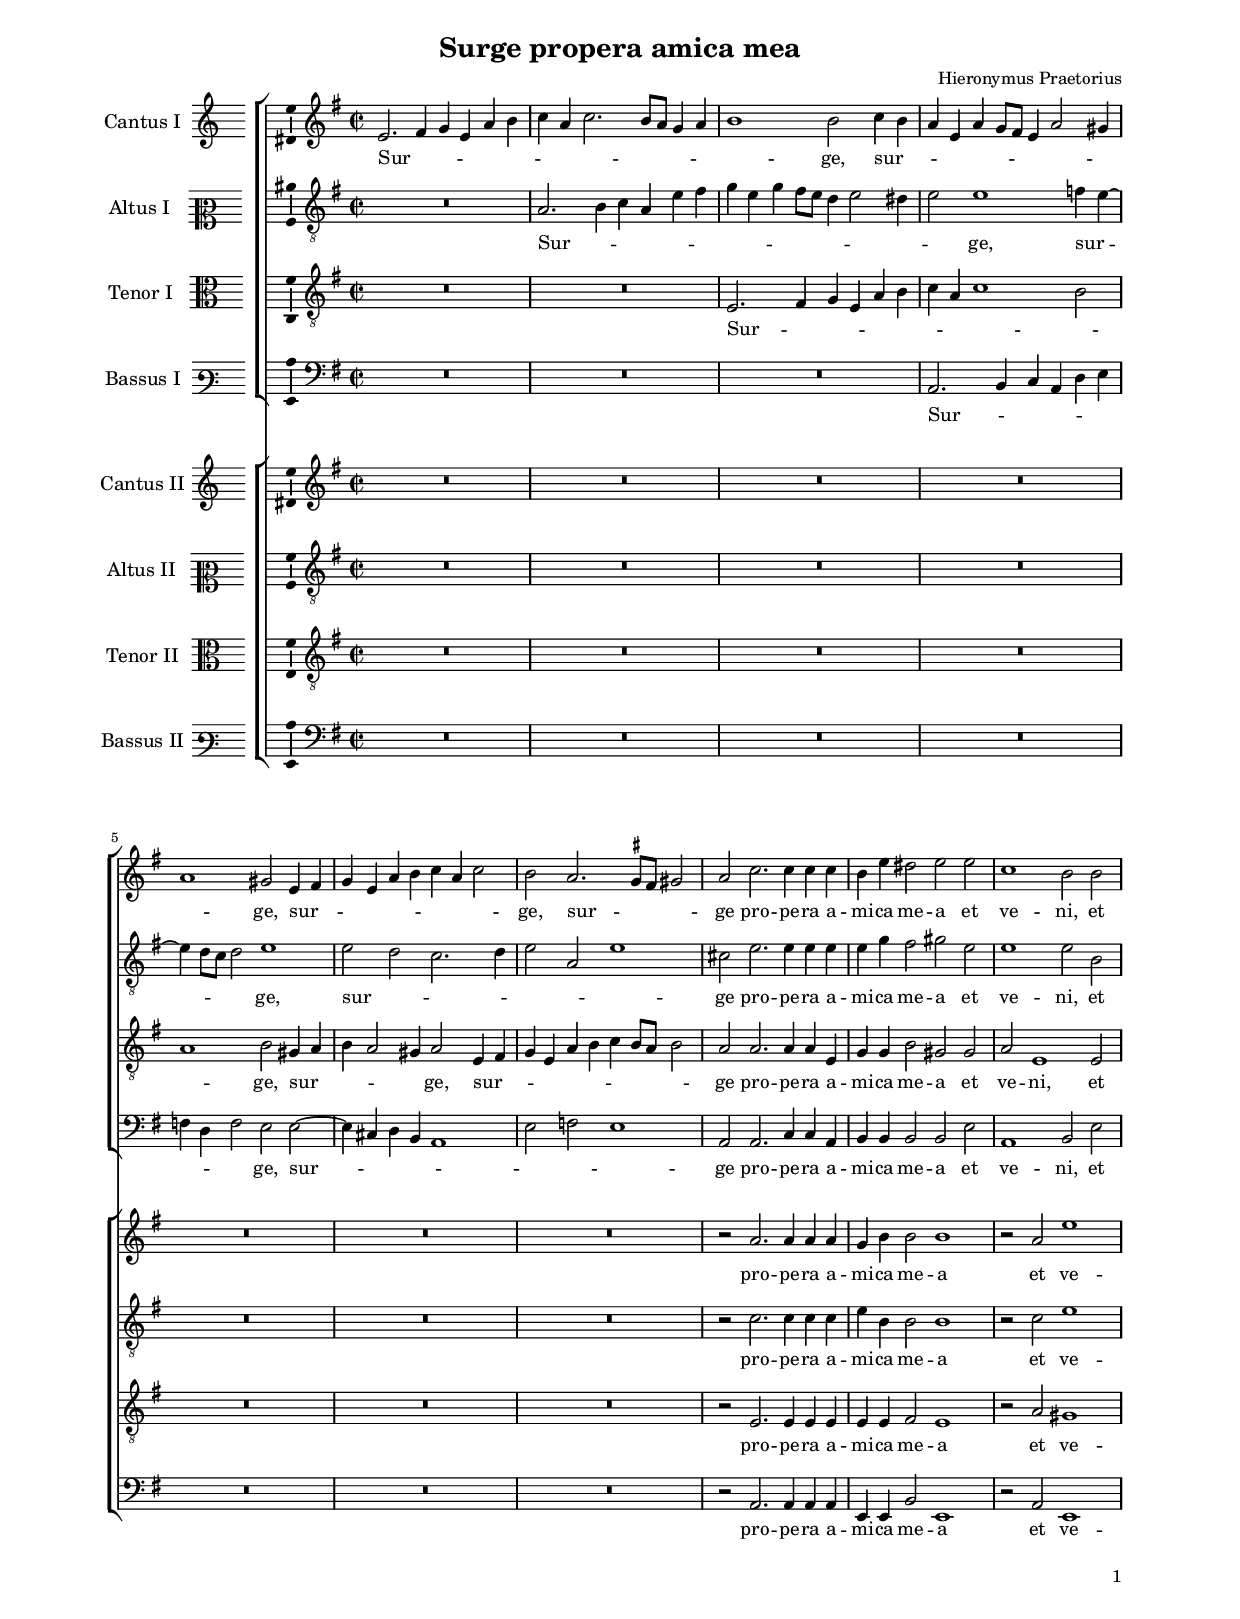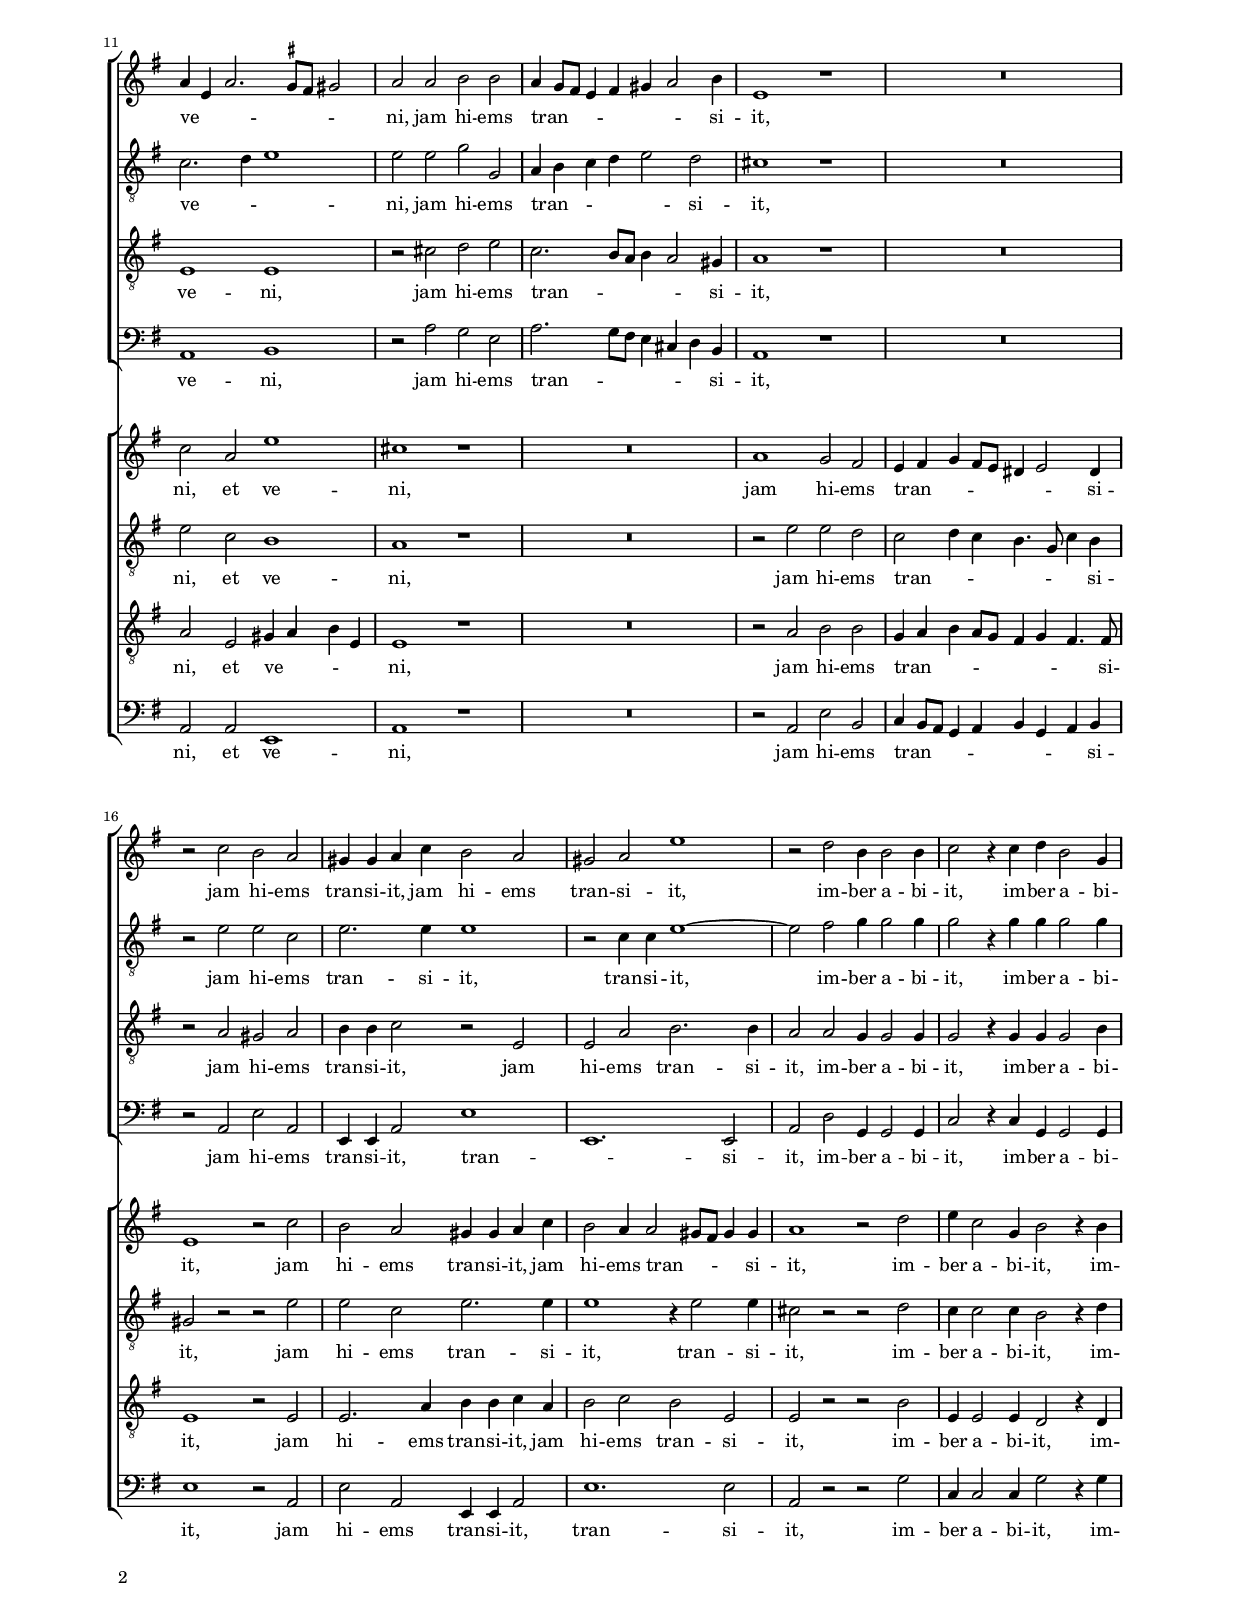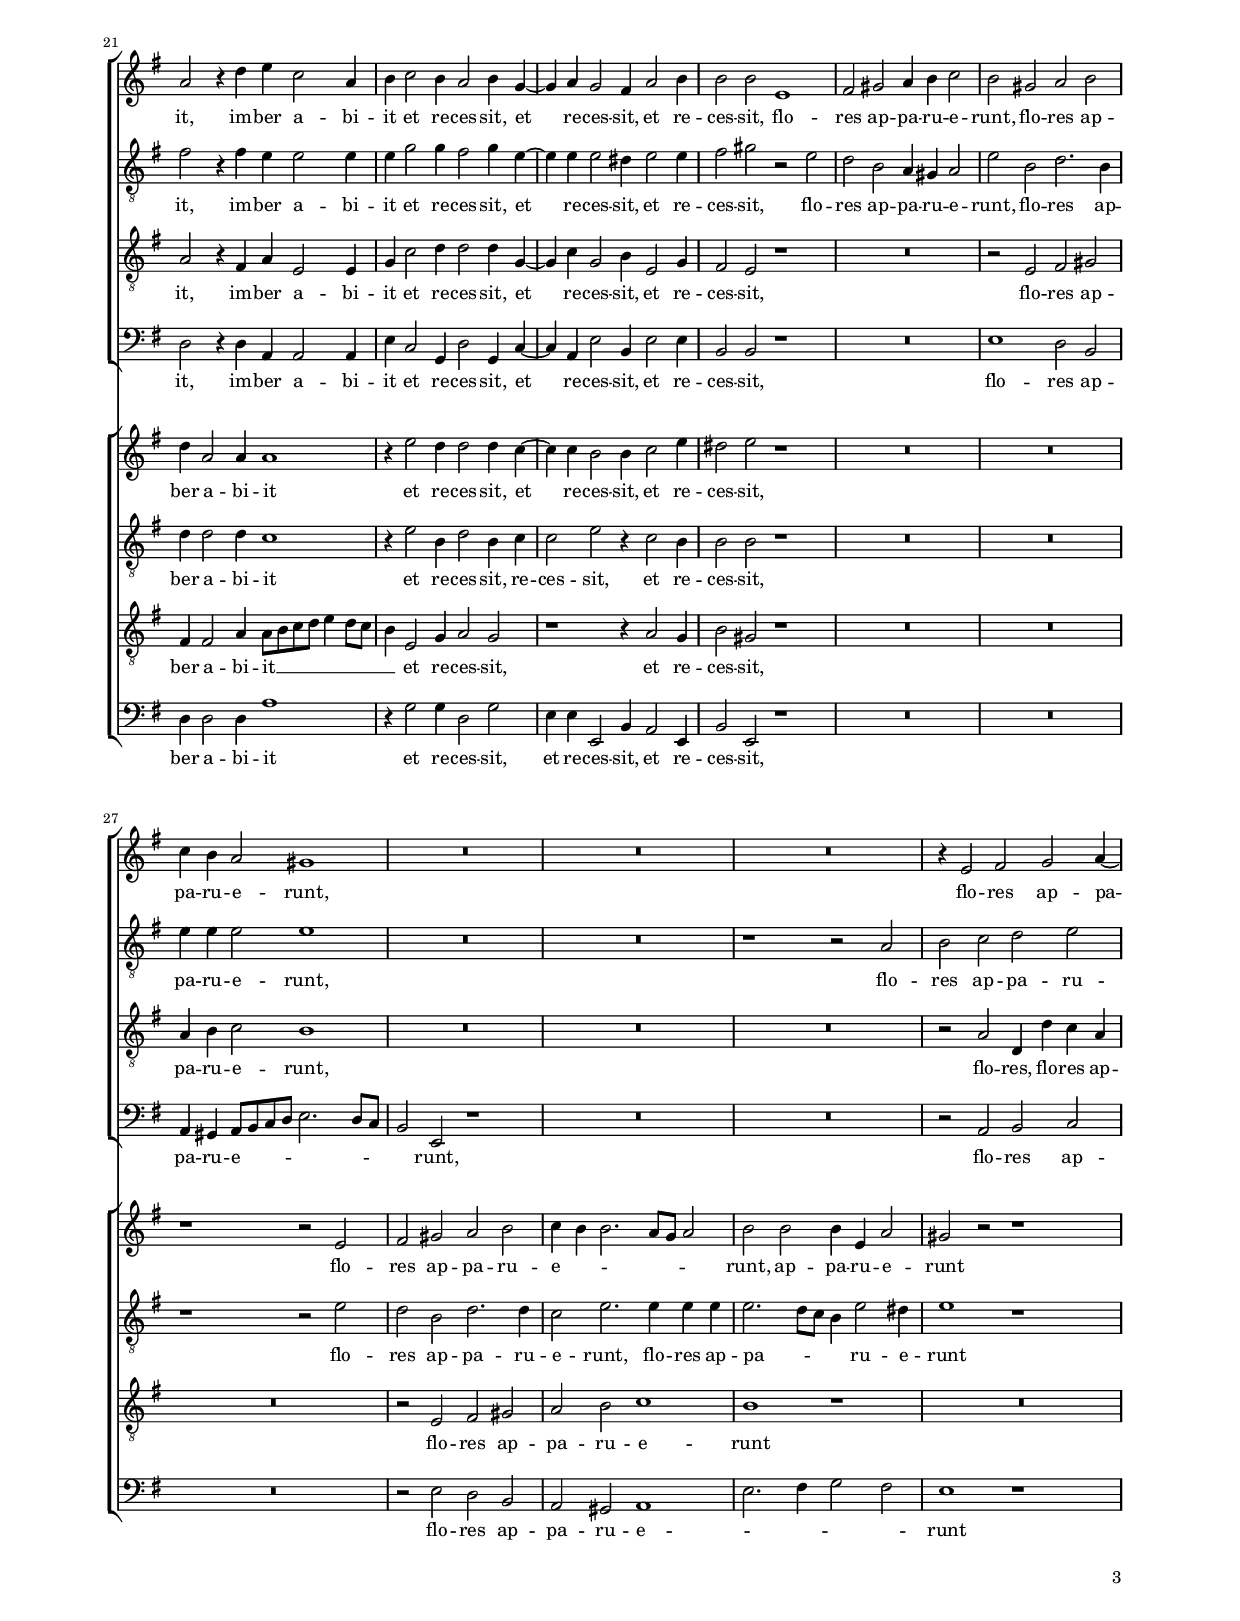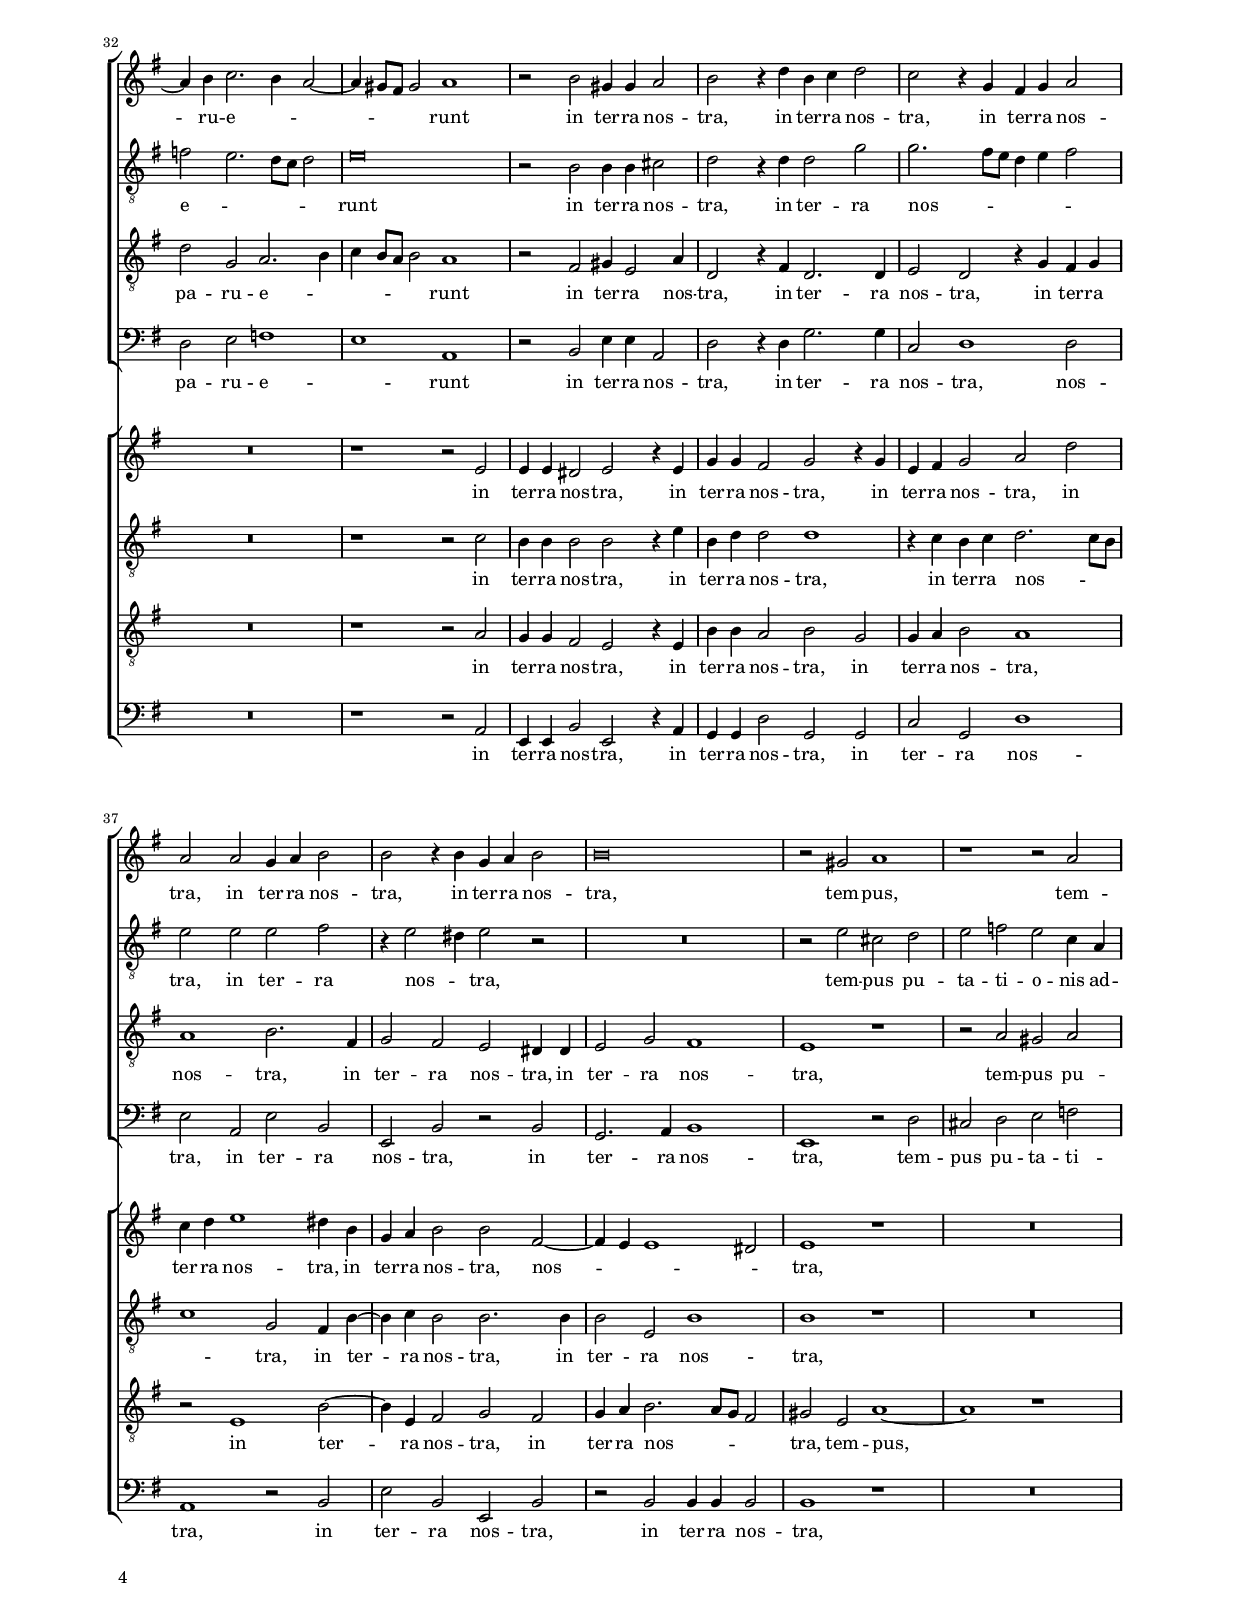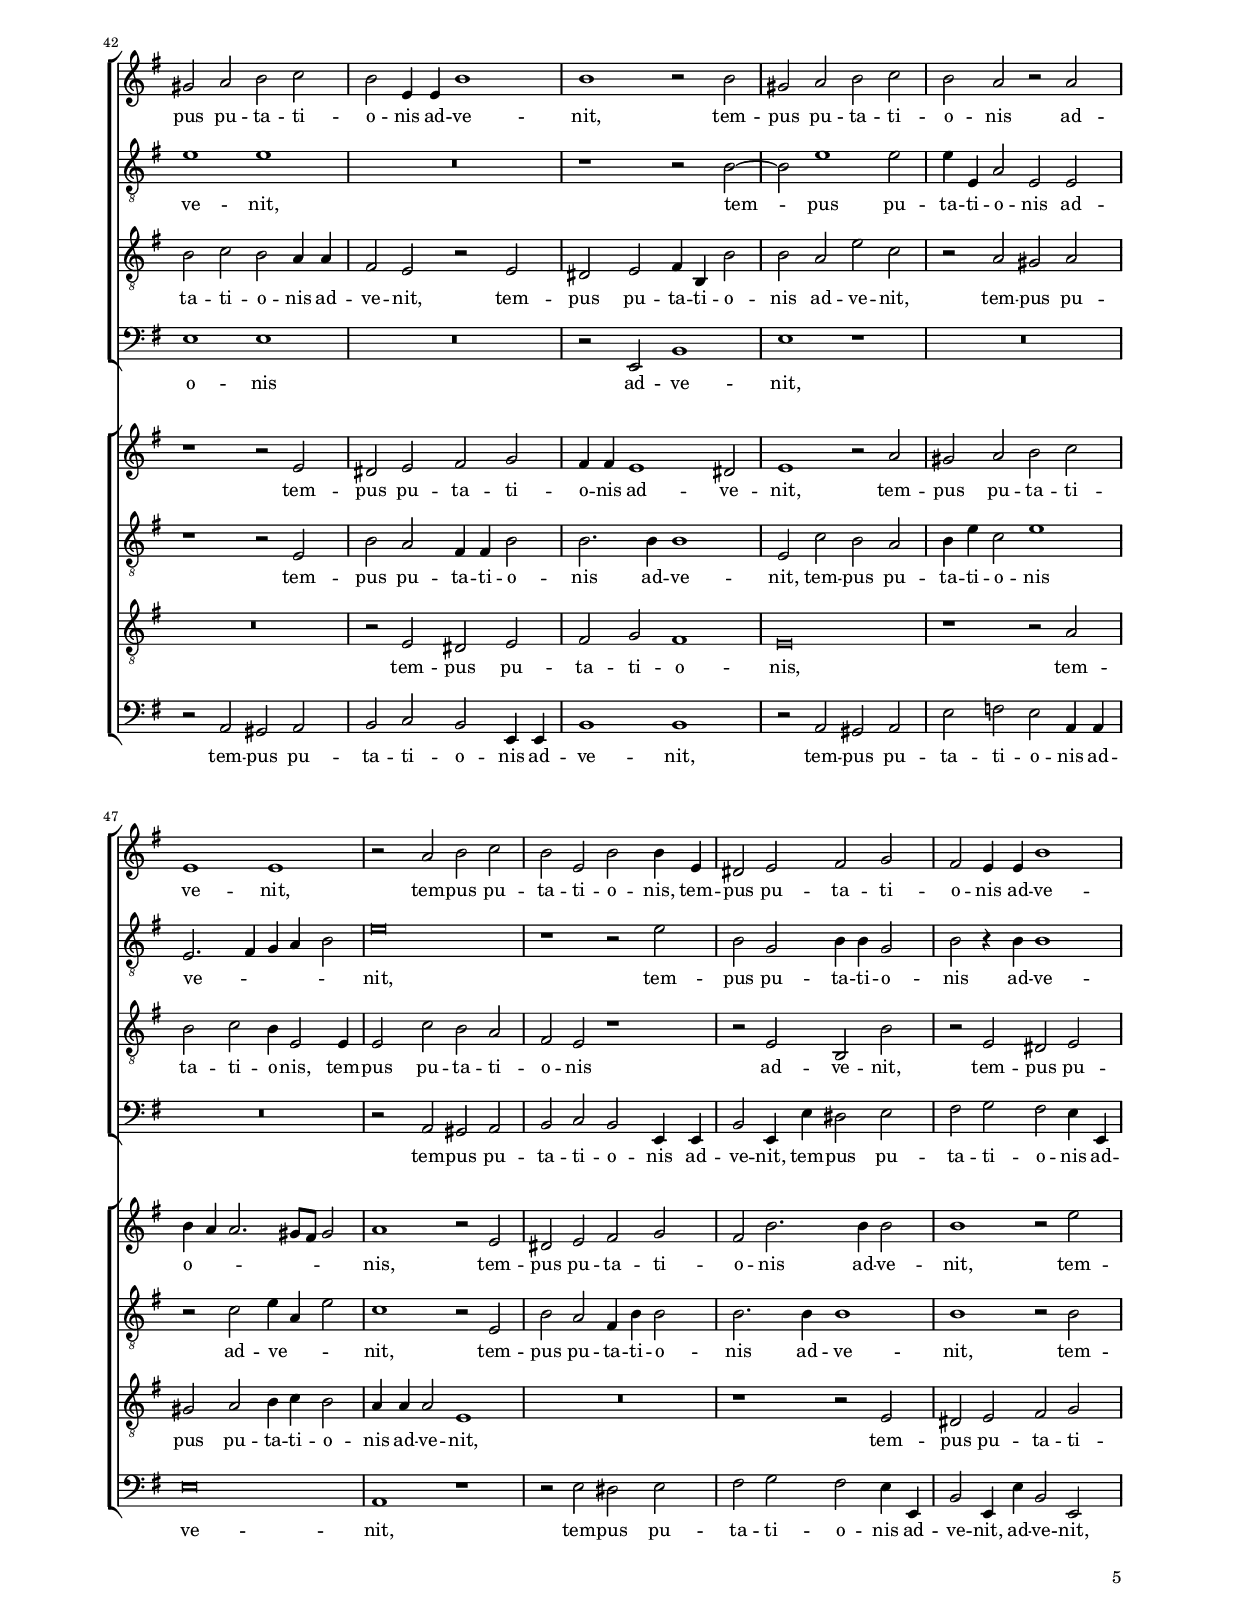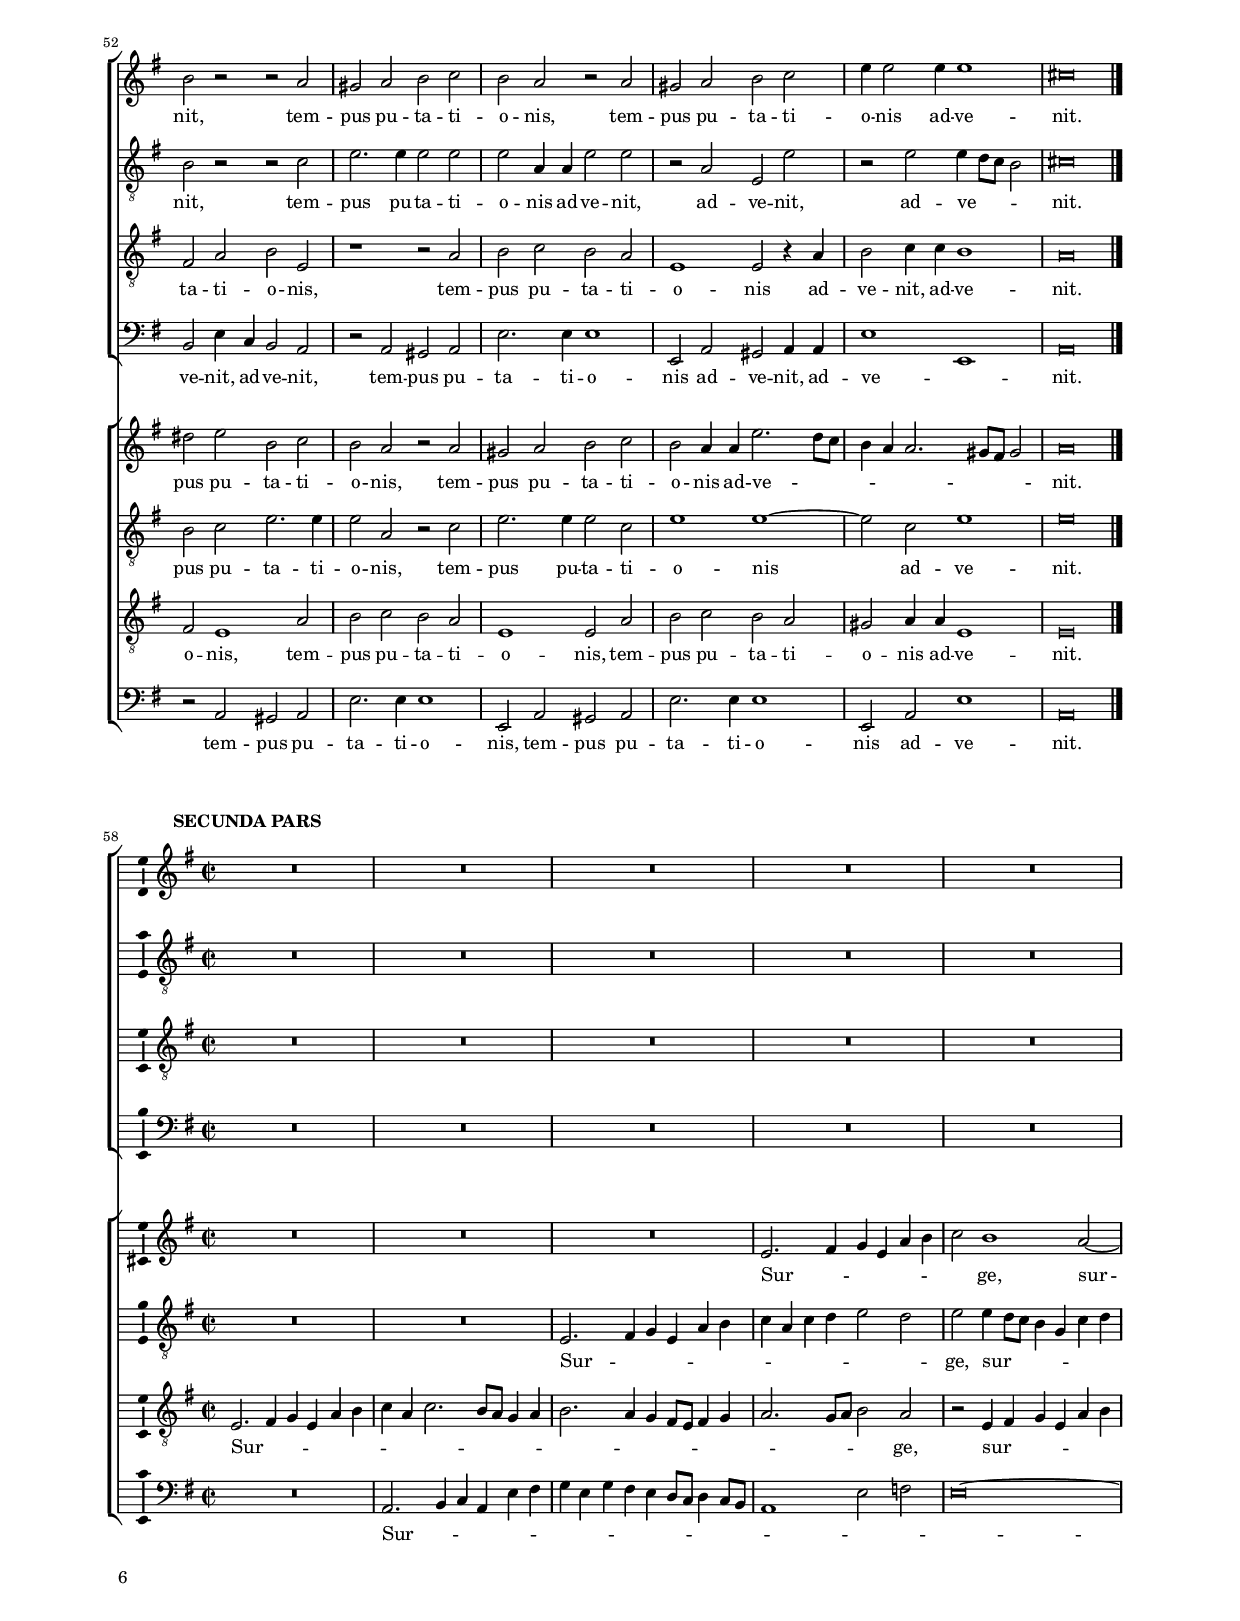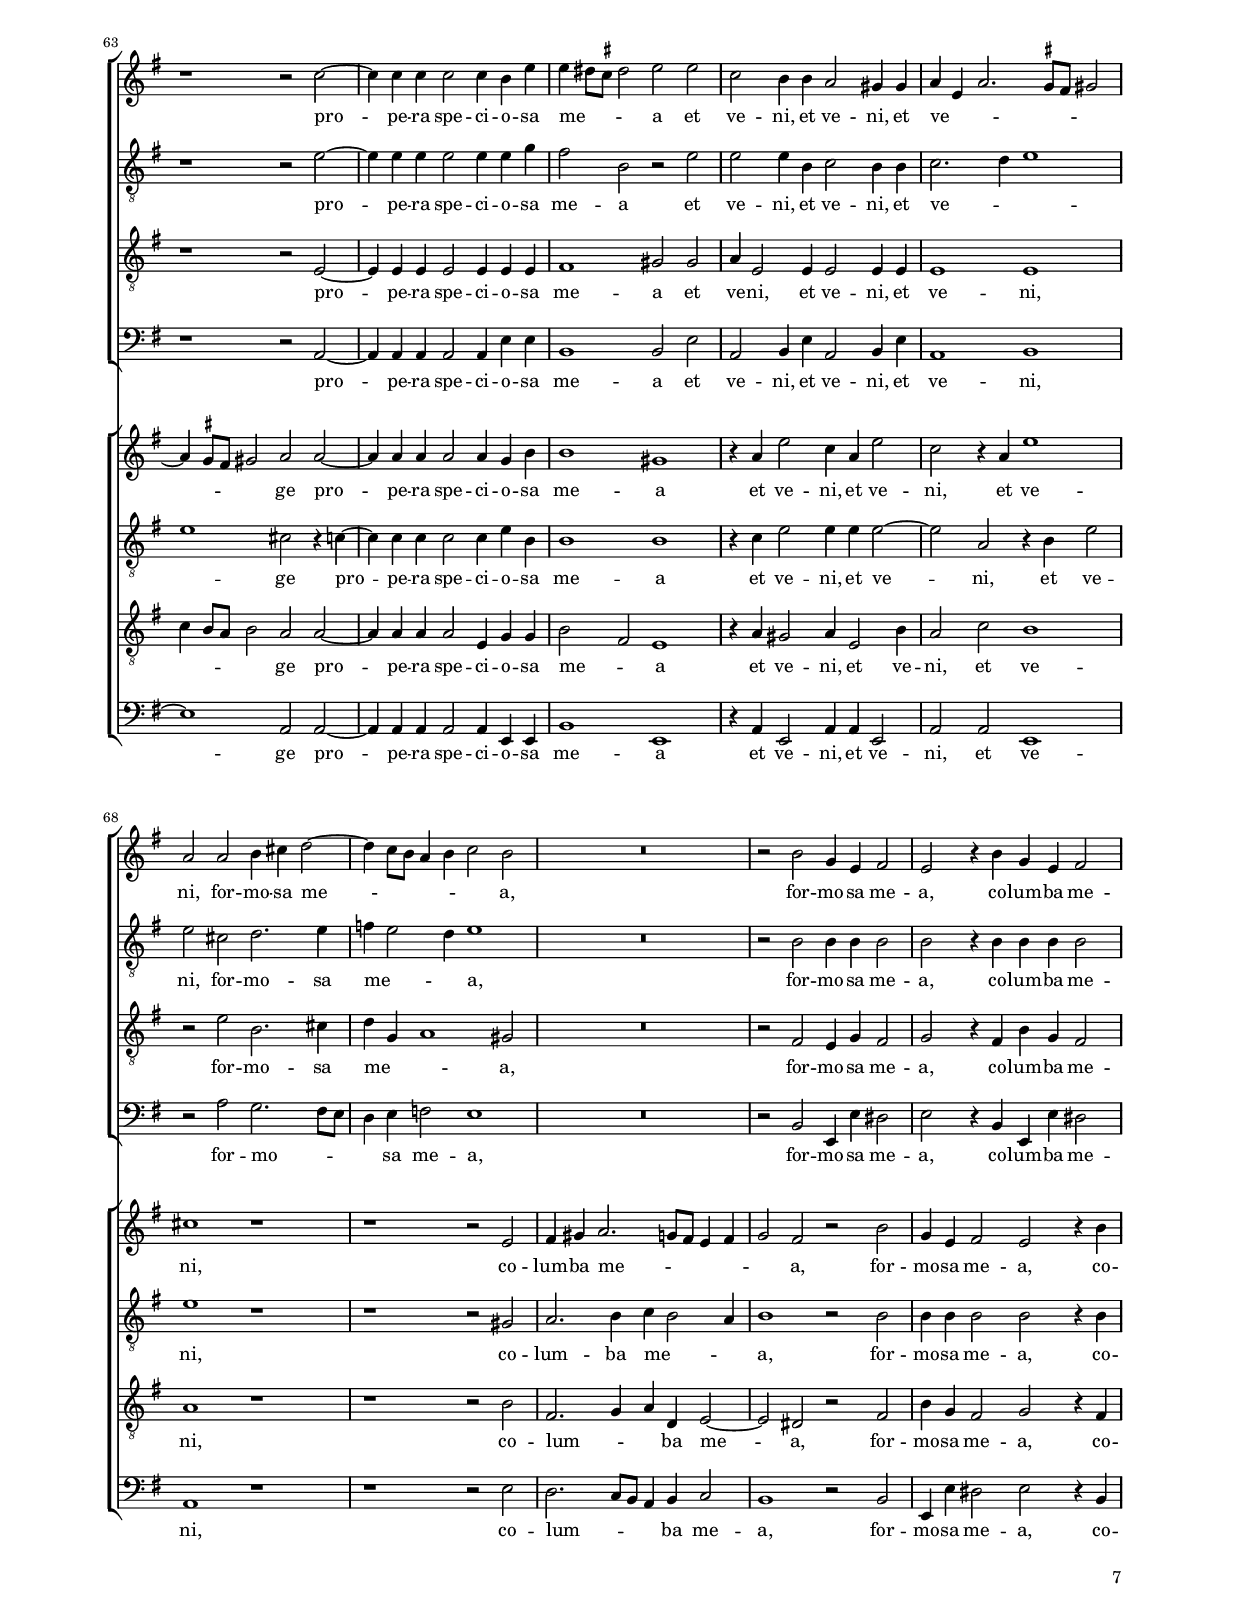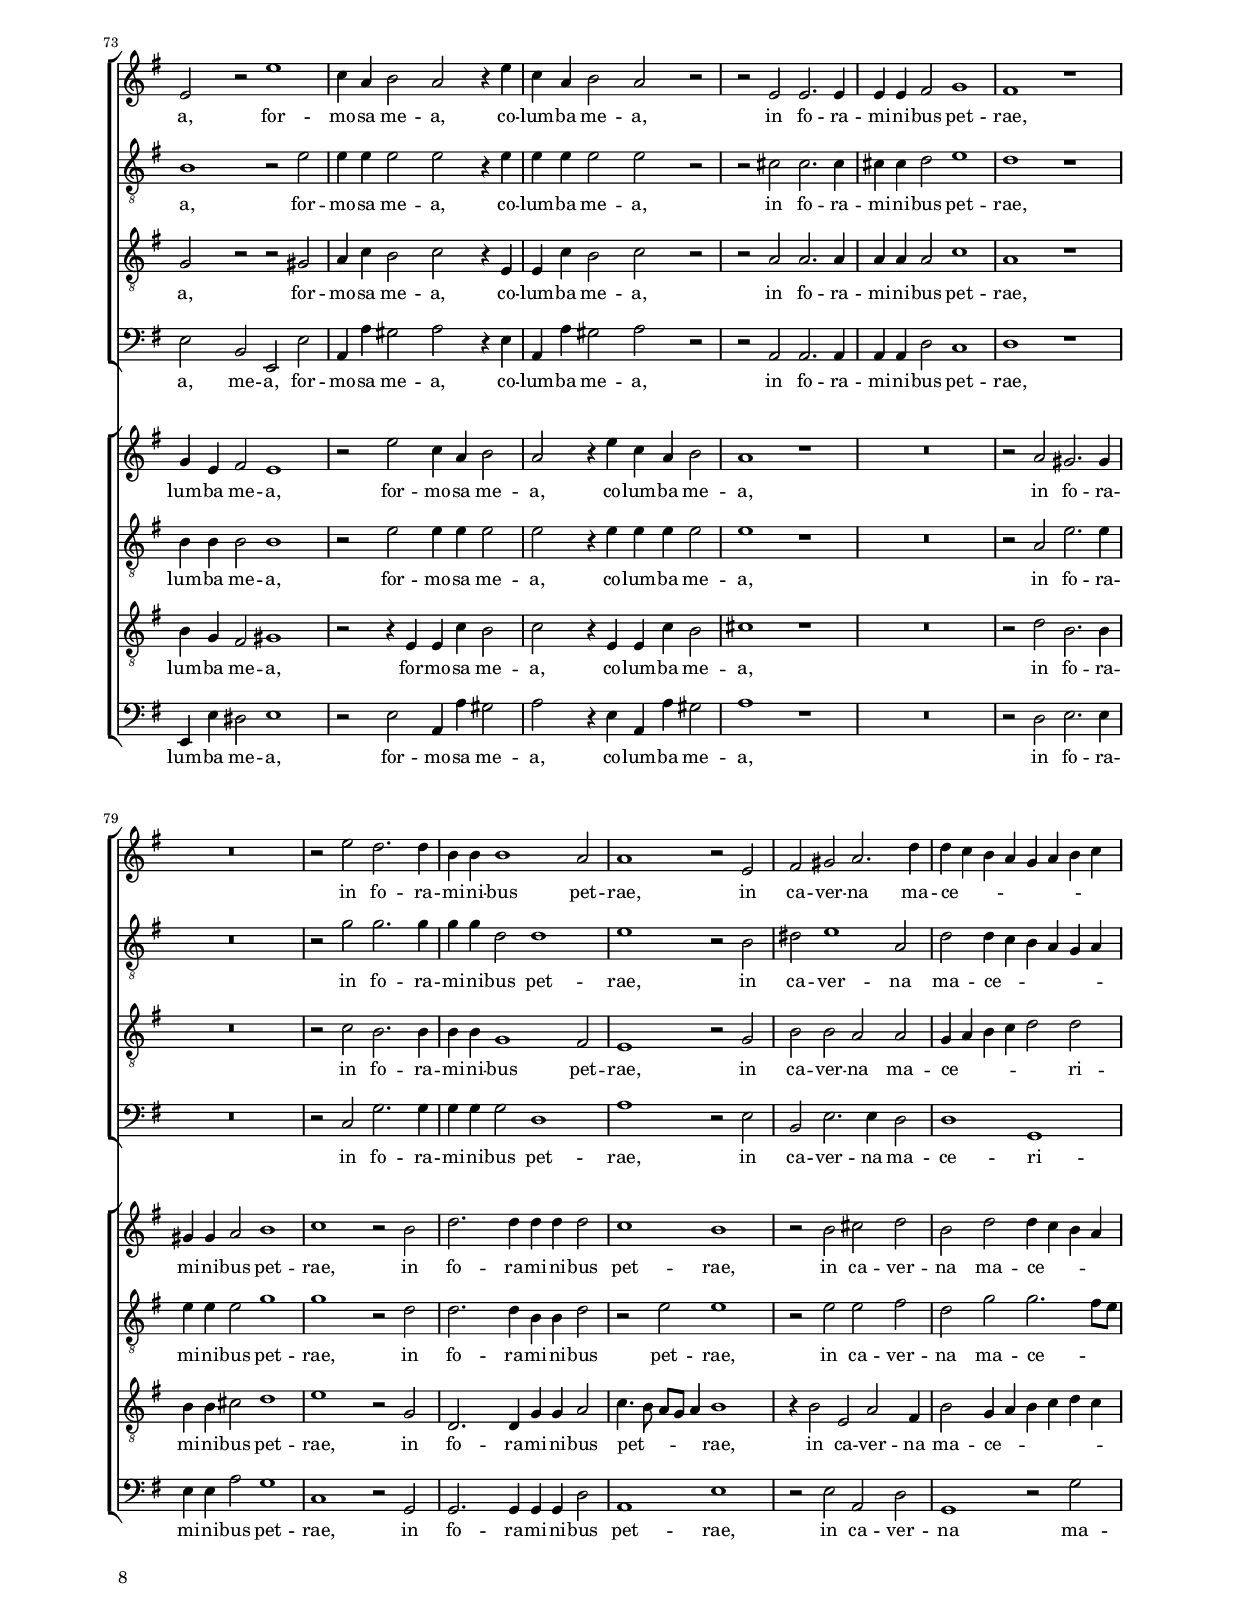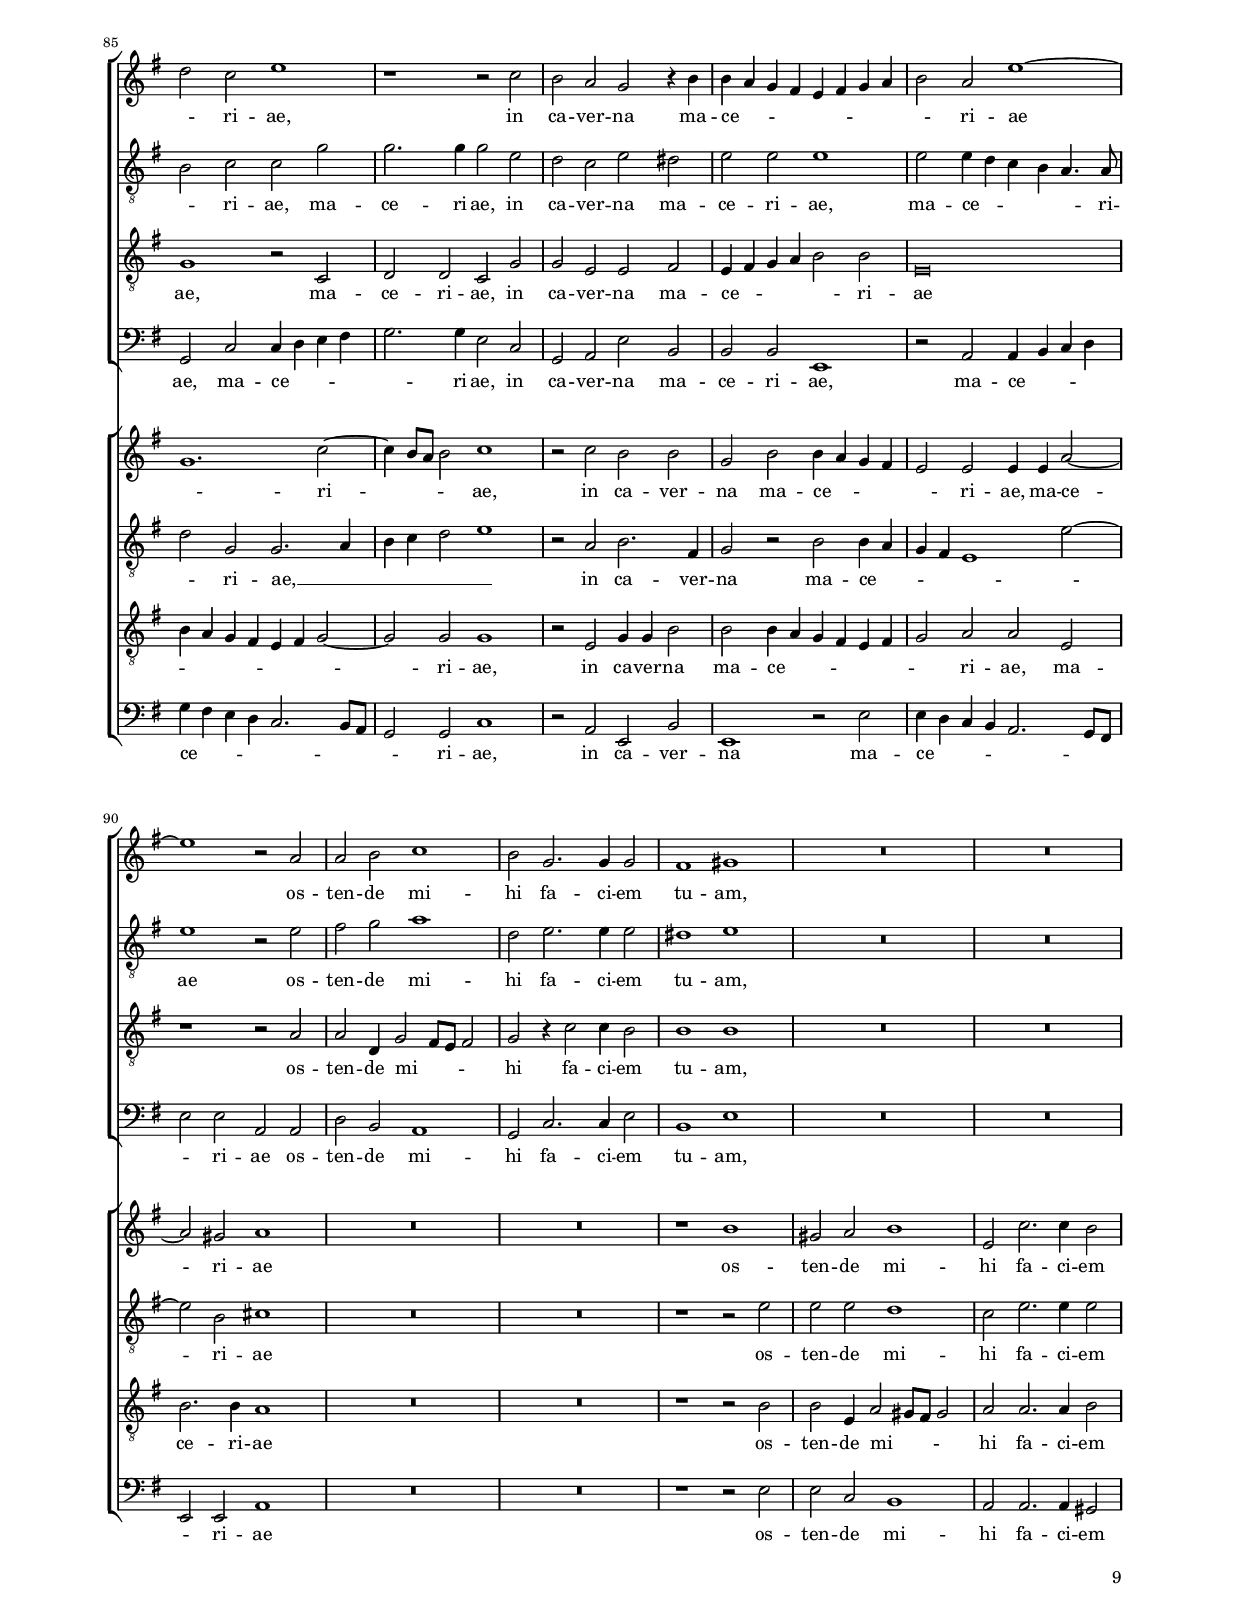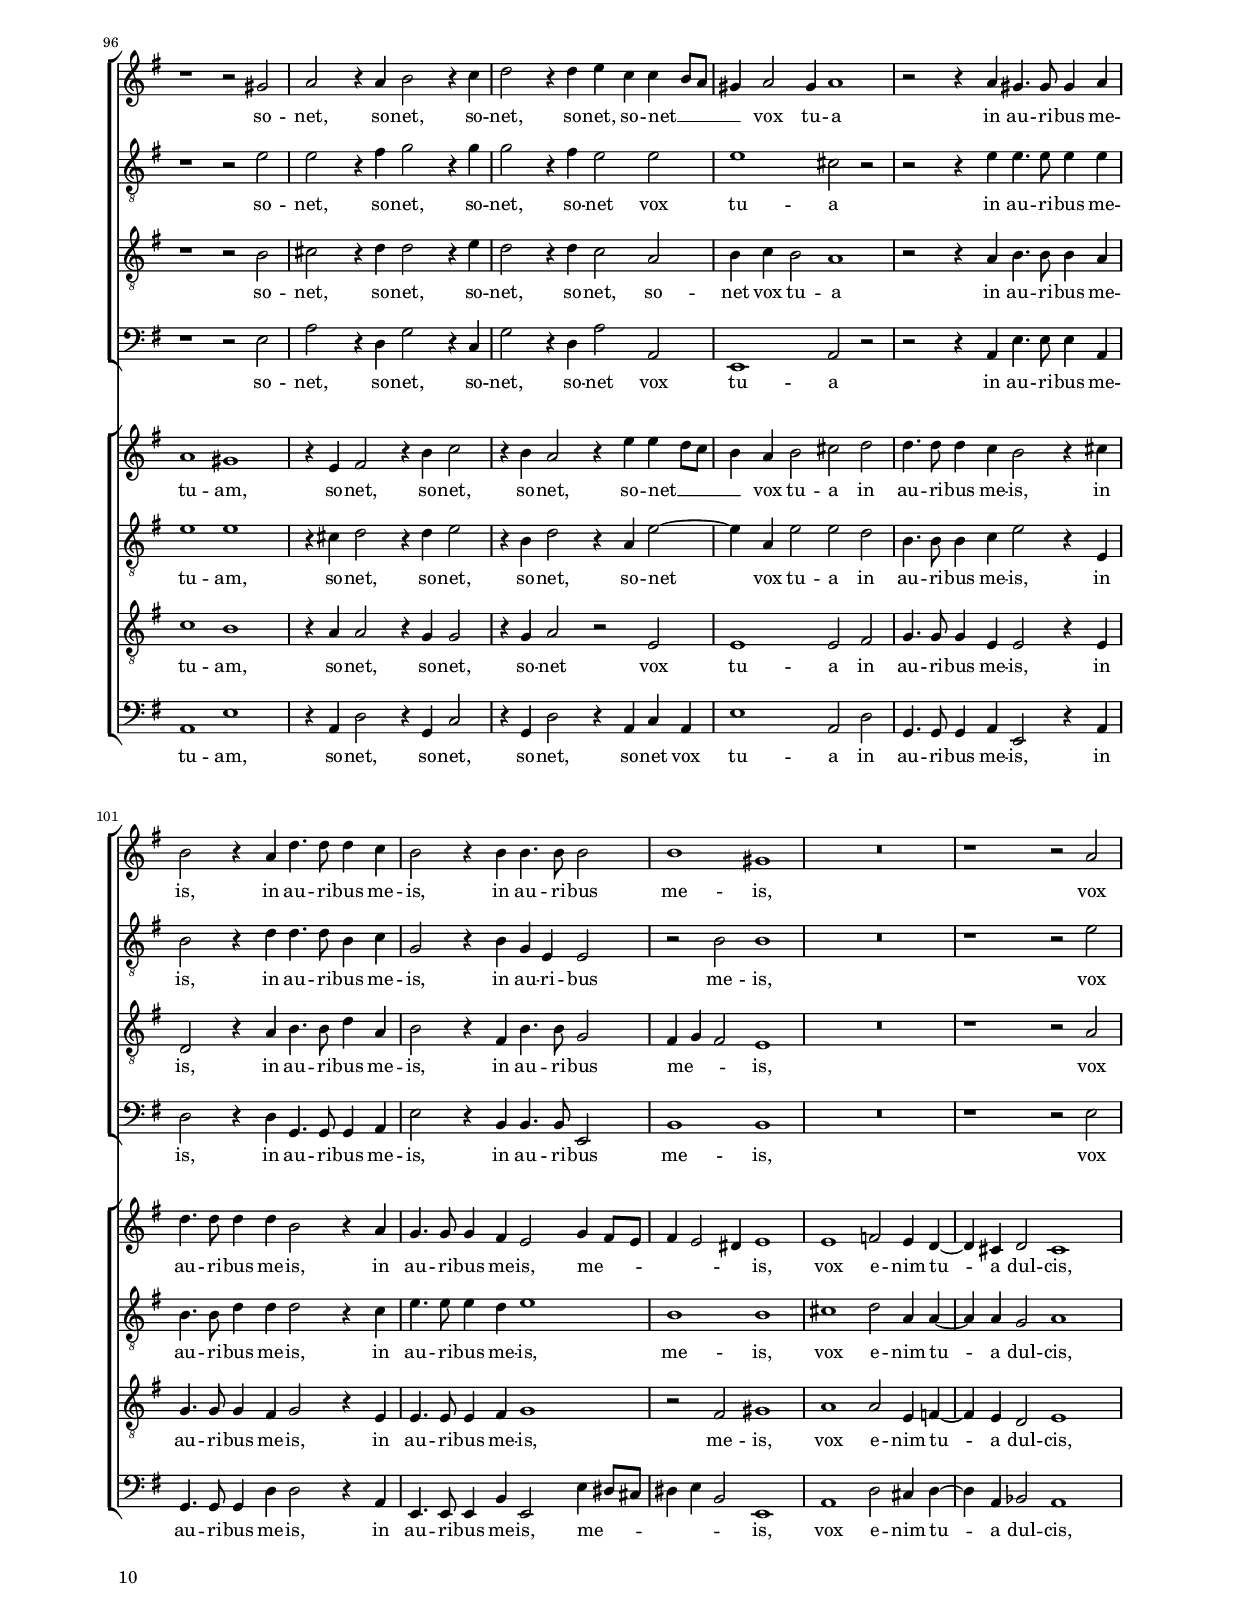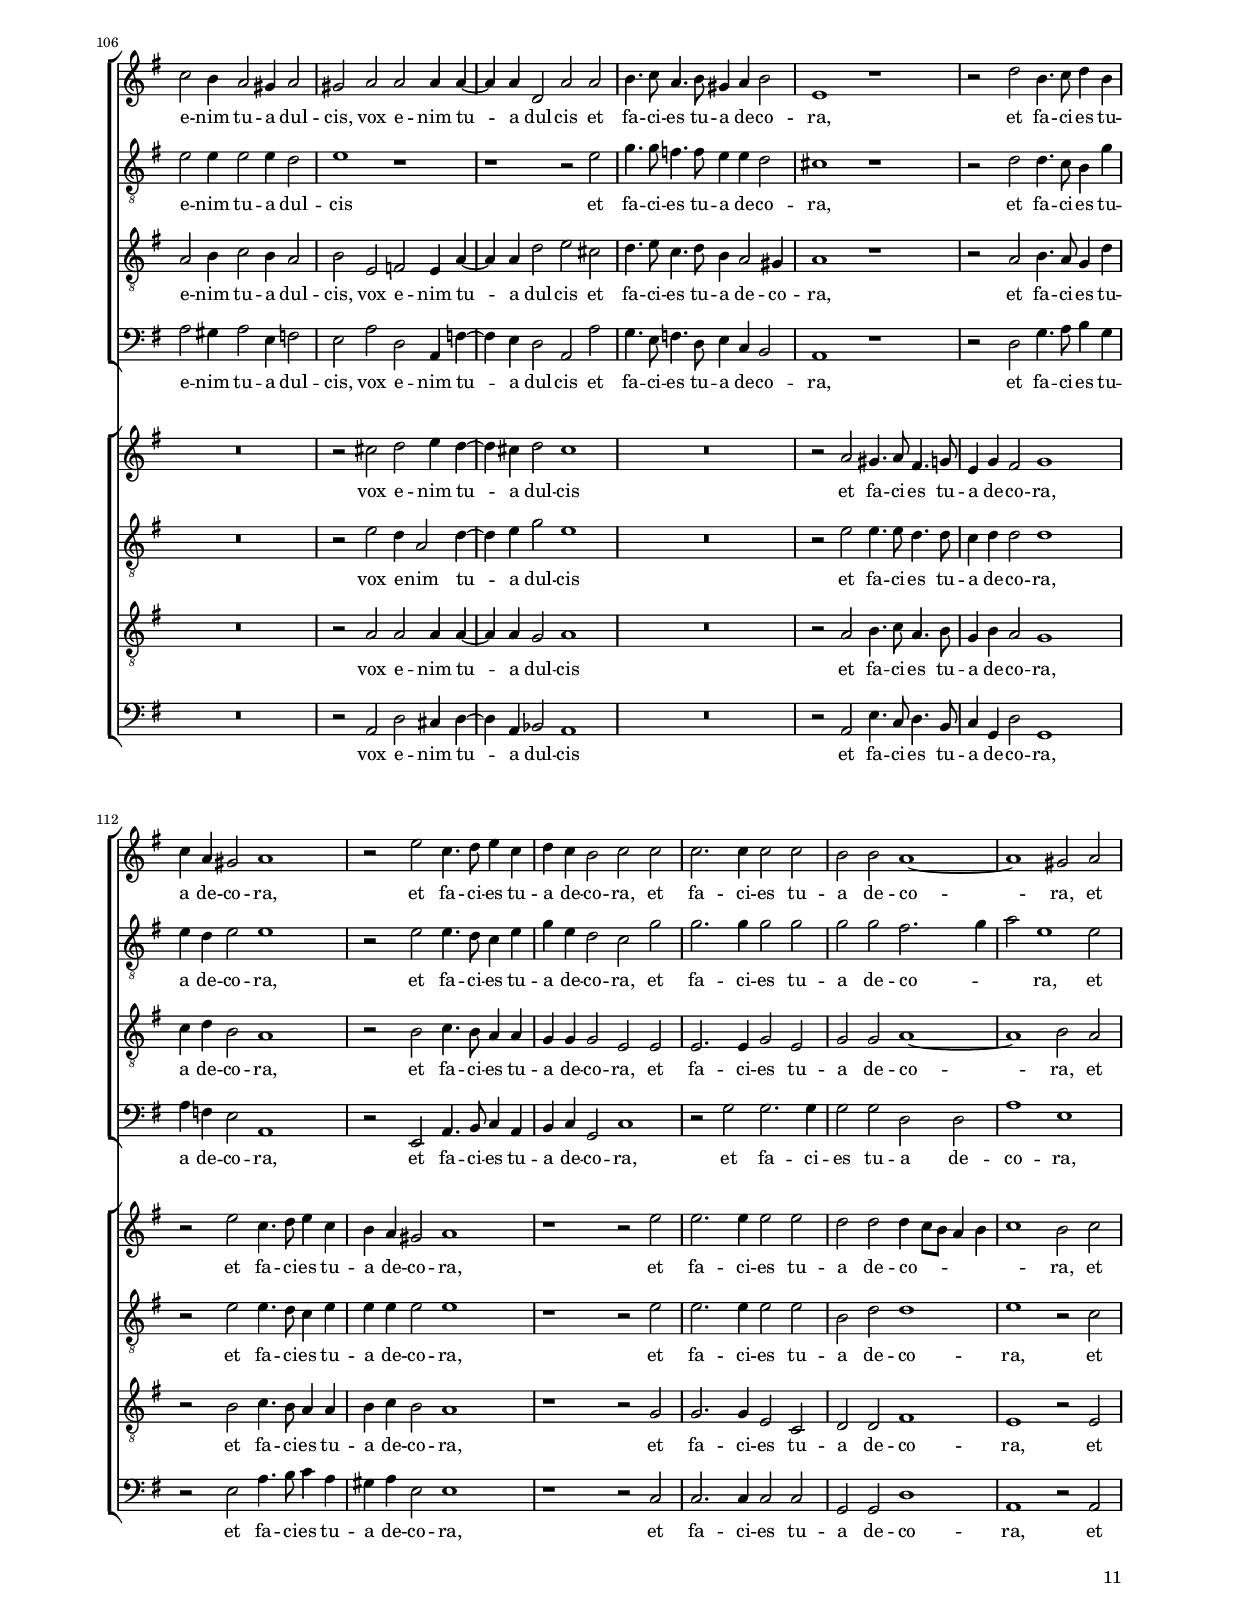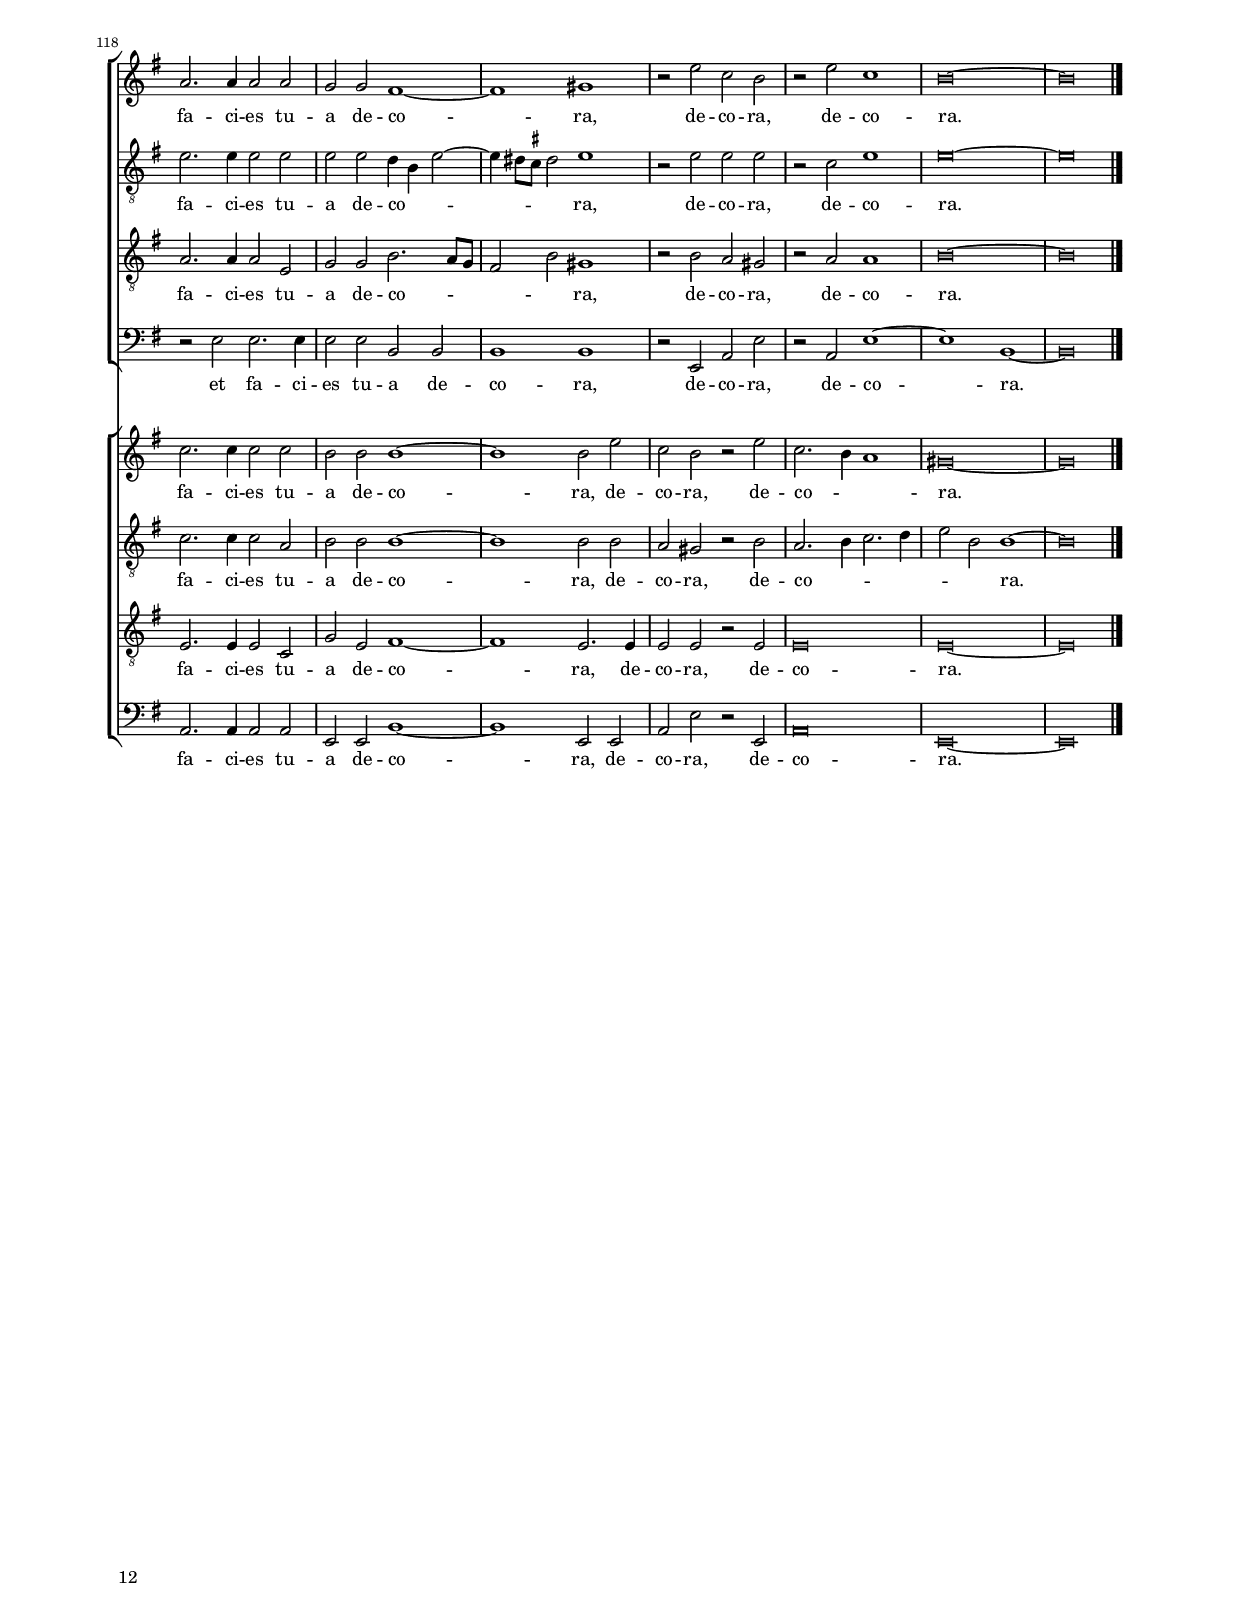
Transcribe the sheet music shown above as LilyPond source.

\header 
{
	title="Surge propera amica mea"
	composer="Hieronymus Praetorius"
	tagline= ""
}

\version "2.24.2"
\language deutsch
#(set-global-staff-size 15)
% #(set-default-paper-size "letter")
#(ly:set-option 'point-and-click #f)


\paper
	{
	top-margin = 2 \cm
	bottom-margin = 1.4 \cm
	left-margin = 2 \cm
	right-margin = 2 \cm
	print-page-number = ##f
	ragged-bottom = ##f
	ragged-last-bottom = ##t
%   systems-per-page = 2
%   page-count = 8
	score-system-spacing = #'((basic-distance . 18) (minimum-distance . 14) (padding . 7) (strechability . 250))
	system-system-spacing = #'((basic-distance . 18) (minimum-distance . 14) (padding . 7) (strechability . 250))
	oddFooterMarkup=\markup   \fill-line { "" \fromproperty #'page:page-number-string }
	evenFooterMarkup=\markup  \fill-line { \fromproperty #'page:page-number-string "" }
	last-bottom-spacing = #'((basic-distance . 12) (minimum-distance . 7) (padding . 4))
	}


global =  
	{
	\key c \major
	\time 2/2 \set Score.measureLength = #(ly:make-moment 2/1)
	\set Score.tempoHideNote = ##t
	\tempo 2 = 90 % setting the tempo of the Midi
	\skip 1*2*57 \bar "|."
	}

	ficta = { \once \set suggestAccidentals = ##t }
	
	forget = #(define-music-function (music) (ly:music?) #{
	\accidentalStyle forget
	$music
	\accidentalStyle default
	#})

		
incipitcantusprimus = \markup { \score {
	{
	\set Staff.instrumentName = \markup { \fontsize #1 "Cantus I" }
	\key c \major
	\clef violin
	s4 \bar ""
	}
	\layout  {
	raggedright = ##t
	indent = 1.6 \cm
	line-width = 2.5\cm
	\context { \Staff \remove Time_signature_engraver }
	\override Staff.Clef.Y-extent = #'(0 . 0)
	}} \hspace #1 }
	  
incipitaltusprimus = \markup { \score {
	{
	\set Staff.instrumentName = \markup { \fontsize #1 "Altus I" }
	\key c \major
	\clef mezzosoprano
	s4 \bar ""
	}
	\layout  {
	raggedright = ##t
	indent = 1.6 \cm
	line-width = 2.5\cm
	\context { \Staff \remove Time_signature_engraver }
	\override Staff.Clef.Y-extent = #'(0 . 0)
	}} \hspace #1 }
	  
incipittenorprimus = \markup { \score {
	{
	\set Staff.instrumentName = \markup { \fontsize #1 "Tenor I" }
	\key c \major
	\clef alto
	s4 \bar ""
	}
	\layout  {
	raggedright = ##t
	indent = 1.6 \cm
	line-width = 2.5\cm
	\context { \Staff \remove Time_signature_engraver }
	\override Staff.Clef.Y-extent = #'(0 . 0)
	}} \hspace #1 }


incipitbassusprimus = \markup { \score {
	{
	\set Staff.instrumentName = \markup { \fontsize #1 "Bassus I" }
	\key c \major
	\clef varbaritone
	s4 \bar ""
	}
	\layout  {
	raggedright = ##t
	indent = 1.6 \cm
	line-width = 2.5\cm
	\context { \Staff \remove Time_signature_engraver }
	\override Staff.Clef.Y-extent = #'(0 . 0)
	}} \hspace #1 }


incipitcantussecundus = \markup { \score {
	{
	\set Staff.instrumentName = \markup { \fontsize #1 "Cantus II" }
	\key c \major
	\clef violin
	s4 \bar ""
	}
	\layout  {
	raggedright = ##t
	indent = 1.6 \cm
	line-width = 2.5\cm
	\context { \Staff \remove Time_signature_engraver }
	\override Staff.Clef.Y-extent = #'(0 . 0)
	}} \hspace #1 }


incipitaltussecundus = \markup { \score {
	{
	\set Staff.instrumentName = \markup { \fontsize #1 "Altus II" }
	\key c \major
	\clef mezzosoprano
	s4 \bar ""
	}
	\layout  {
	raggedright = ##t
	indent = 1.6 \cm
	line-width = 2.5\cm
	\context { \Staff \remove Time_signature_engraver }
	\override Staff.Clef.Y-extent = #'(0 . 0)
	}} \hspace #1 }


incipittenorsecundus = \markup { \score {
	{
	\set Staff.instrumentName = \markup { \fontsize #1 "Tenor II" }
	\key c \major
	\clef alto
	s4 \bar ""
	}
	\layout  {
	raggedright = ##t
	indent = 1.6 \cm
	line-width = 2.5\cm
	\context { \Staff \remove Time_signature_engraver }
	\override Staff.Clef.Y-extent = #'(0 . 0)
	}} \hspace #1 }	


incipitbassussecundus = \markup { \score {
	{
	\set Staff.instrumentName = \markup { \fontsize #1 "Bassus II" }
	\key c \major
	\clef varbaritone
	s4 \bar ""
	}
	\layout  {
	raggedright = ##t
	indent = 1.6 \cm
	line-width = 2.5\cm
	\context { \Staff \remove Time_signature_engraver }
	\override Staff.Clef.Y-extent = #'(0 . 0)
	}} \hspace #1 }

cantusprimus =  \relative c''
	{
	a2. h4 c a d e
	f4 d f2. e8 d c4 d
	e1 e2 f4 e
	d4 a d c8 h a4 d2 cis4
%5
	d1 cis2 a4 h |
	c4 a d e f d f2
	e2 d2. \ficta cis8 h cis!2
	d2 f2. f4 f f
	e4 a gis2 a a
%10
	f1 e2 e |
	d4 a d2. \ficta cis8 h cis!2
	d2 d e e
	d4 c8 h a4 h cis d2 e4
	a,1 r
%15
	R\breve |
	r2 f' e d
	cis4 cis d f e2 d
	cis2 d a'1
	r2 g e4 e2 e4
%20
	f2 r4 f g e2 c4 |
	d2 r4 g a f2 d4
	e4 f2 e4 d2 e4 c~
	c4 d c2 h4 d2 e4
	e2 e a,1
%25
	h2 cis d4 e f2 |
	e2 cis d e
	f4 e d2 cis1
	R\breve
	R\breve
%30
	R\breve
	r4 a2 h c d4~ |
	d4 e f2. e4 d2~
	d4 cis8 h cis2 d1
	r2 e cis4 cis d2
%35
	e2 r4 g e f g2
	f2 r4 c h c d2 |
	d2 d c4 d e2
	e2 r4 e c d e2
	e\breve
%40
	r2 cis d1	
	r1 r2 d |
	cis2 d e f
	e2 a,4 a e'1
	e1 r2 e
%45
	cis2 d e f
	e2 d r d |
	a1 a
	r2 d e f
	e2 a, e' e4 a,
%50
	gis2 a h c
	h2 a4 a e'1 |
	e2 r r d
	cis2 d e f
	e2 d r d
%55
	cis2 d e f
	a4 a2 a4 a1 |
	fis\breve |
	}

altusprimus =  \relative c' 
	{
	R\breve
	d2. e4 f d a' h
	c4 a c h8 a g4 a2 gis4
	a2 a1 b4 a~
%5
	a4 g8 f g2 a1 |
	a2 g f2. g4
	a2 d, a'1
	fis2 a2. a4 a a
	a4 c h2 cis a
%10
	a1 a2 e |
	f2. g4 a1
	a2 a c c,
	d4 e f g a2 g
	fis1 r
%15
	R\breve |
	r2 a a f
	a2. a4 a1
	r2 f4 f a1~
	a2 h c4 c2 c4
%20
	c2 r4 c c4 c2 c4 |
	h2 r4 h a a2 a4
	a4 c2 c4 h2 c4 a~
	a4 a a2 gis4 a2 a4
	h2 cis r a
%25
	g2 e d4 cis d2 |
	a'2 e g2. e4
	a4 a a2 a1
	R\breve
	R\breve
%30
	r1 r2 d, |
	e2 f g a
	b2 a2. g8 f g2
	a\breve
	r2 e e4 e fis2
%35
	g2 r4 g g2 c |
	c2. h8 a g4 a h2
	a2 a a h
	r4 a2 gis4 a2 r
	R\breve
%40
	r2 a fis g |
	a2 b a f4 d
	a'1 a
	R\breve
	r1 r2 e~
%45
	e2 a1 a2 |
	a4 a, d2 a2 a
	a2. h4 c d e2
	a\breve
	r1 r2 a
%50
	e2 c e4 e c2 |
	e2 r4 e e1
	e2 r r f
	a2. a4 a2 a
	a2 d,4 d a'2 a
%55
	r2 d, a a' |
	r2 a a4 g8 f e2
	fis\breve |
	}

tenorprimus =  \relative c' 
	{
	R\breve
	R\breve
	a2. h4 c a d e
	f4 d f1 e2
%5
	d1 e2 cis4 d |
	e4 d2 cis4 d2 a4 h
	c4 a d e f e8 d e2
	d2 d2. d4 d a
	c4 c e2 cis cis
%10
	d2 a1 a2 |
	a1 a
	r2 fis' g a
	f2. e8 d e4 d2 cis4
	d1 r
%15
	R\breve |
	r2 d cis d
	e4 e f2 r a,
	a2 d e2. e4
	d2 d c4 c2 c4
%20
	c2 r4 c c c2 e4 |
	d2 r4 h d a2 a4
	c4 f2 g4 g2 g4 c,~
	c4 f c2 e4 a,2 c4
	h2 a r1
%25
	R\breve |
	r2 a h cis
	d4 e f2 e1
	R\breve
	R\breve
%30
	R\breve |
	r2 d g,4 g' f d
	g2 c, d2. e4
	f4 e8 d e2 d1
	r2 h cis4 a2 d4
%35
	g,2 r4 h g2. g4 |
	a2 g r4 c h c
	d1 e2. h4
	c2 h a gis4 gis
	a2 c h1
%40
	a1 r |
	r2 d cis d
	e2 f e d4 d
	h2 a r a
	gis2 a h4 e, e'2
%45
	e2 d a' f |
	r2 d cis d
	e2 f e4 a,2 a4
	a2 f' e d
	h2 a r1
%50
	r2 a e e' |
	r2 a, gis a
	h2 d e a,
	r1 r2 d
	e2 f e d
%55
	a1 a2 r4 d |
	e2 f4 f e1
	d\breve |
	}

bassusprimus  =  \relative c 
	{
	R\breve
	R\breve
	R\breve
	d2. e4 f d g a
%5
	b4 g b2 a2 a~ |
	a4 fis g e d1
	a'2 b a1
	d,2 d2. f4 f d
	e4 e e2 e a
%10
	d,1 e2 a |
	d,1 e
	r2 d' c a
	d2. c8 h a4 fis g e
	d1 r
%15
	R\breve |
	r2 d a' d,
	a4 a d2 a'1
	a,1. a2
	d2 g c,4 c2 c4
%20
	f2 r4 f c c2 c4 |
	g'2 r4 g d d2 d4
	a'4 f2 c4 g'2 c,4 f~
	f4 d a'2 e4 a2 a4
	e2 e r1
%25
	R\breve |
	a1 g2 e
	d4 cis d8 e f g a2. g8 f
	e2 a, r1
	R\breve
%30
	R\breve |
	r2 d e f
	g2 a b1
	a1 d,
	r2 e a4 a d,2
%35
	g2 r4 g c2. c4 |
	f,2 g1 g2
	a2 d, a' e
	a,2 e' r e
	c2. d4 e1
%40
	a,1 r2 g' |
	fis2 g a b
	a1 a
	R\breve
	r2 a, e'1
%45
	a1 r |
	R\breve
	R\breve
	r2 d, cis d
	e2 f e a,4 a
%50
	e'2 a,4 a' gis2 a |
	h2 c h a4 a,
	e'2 a4 f e2 d
	r2 d cis d
	a'2. a4 a1
%55
	a,2 d cis d4 d |
	a'1 a,
	d\breve |
	}

cantussecundus =  \relative c''
	{
	R\breve
	R\breve
	R\breve
	R\breve
%5
	R\breve |
	R\breve
	R\breve
	r2 d2. d4 d d
	c4 e e2 e1
%10
	r2 d a'1 |
	f2 d a'1
	fis1 r
	R\breve
	d1 c2 h
%15
	a4 h c h8 a gis4 a2 gis4 |
	a1 r2 f'
	e2 d cis4 cis d f
	e2 d4 d2 cis8 h cis4 cis
	d1 r2 g
%20
	a4 f2 c4 e2 r4 e |
	g4 d2 d4 d1
	r4 a'2 g4 g2 g4 f~
	f4 f e2 e4 f2 a4
	gis2 a r1
%25
	R\breve |
	R\breve
	r1 r2 a,
	h2 cis d e
	f4 e e2. d8 c d2
%30
	e2 e e4 a, d2 |
	cis2 r r1
	R\breve
	r1 r2 a
	a4 a gis2 a r4 a
%35
	c4 c h2 c r4 c |
	a4 h c2 d g
	f4 g a1 gis4 e
	c4 d e2 e h~
	h4 a a1 gis2
%40
	a1 r |
	R\breve
	r1 r2 a
	gis2 a h c
	h4 h a1 gis2
%45
	a1 r2 d |
	cis2 d e f
	e4 d d2. cis8 h cis2
	d1 r2 a
	gis2 a h c
%50
	h2 e2. e4 e2 |
	e1 r2 a
	gis2 a e f
	e2 d r d
	cis2 d e f
%55
	e2 d4 d a'2. g8 f |
	e4 d d2. cis8 h cis2
	d\breve |
	}

altussecundus =  \relative c'
	{
	R\breve
	R\breve
	R\breve
	R\breve
%5
	R\breve |
	R\breve
	R\breve
	r2 f2. f4 f f
	a4 e e2 e1
%10
	r2 f a1 |
	a2 f e1
	d1 r
	R\breve
	r2 a' a g
%15
	f2 g4 f e4. c8 f4 e |
	cis2 r r a'
	a2 f a2. a4
	a1 r4 a2 a4
	fis2 r r g
%20
	f4 f2 f4 e2 r4 g |
	g4 g2 g4 f1
	r4 a2 e4 g2 e4 f
	f2 a r4 f2 e4
	e2 e r1
%25
	R\breve |
	R\breve
	r1 r2 a
	g2 e g2. g4
	f2 a2. a4 a a
%30
	a2. g8 f e4 a2 gis4 |
	a1 r
	R\breve
	r1 r2 f
	e4 e e2 e r4 a
%35
	e4 g g2 g1 |
	r4 f e f g2. f8 e
	f1 c2 h4 e~
	e4 f e2 e2. e4
	e2 a, e'1
%40
	e1 r |
	R\breve
	r1 r2 a,
	e'2 d h4 h e2
	e2. e4 e1
%45
	a,2 f' e d |
	e4 a f2 a1
	r2 f a4 d, a'2
	f1 r2 a,
	e'2 d h4 e e2
%50
	e2. e4 e1 |
	e1 r2 e
	e2 f a2. a4
	a2 d, r f
	a2. a4 a2 f
%55
	a1 a~ |
	a2 f a1
	a\breve |
	}

tenorsecundus =  \relative c'
	{
	R\breve
	R\breve
	R\breve
	R\breve
%5
	R\breve |
	R\breve
	R\breve
	r2 a2. a4 a a
	a4 a h2 a1
%10
	r2 d cis1 |
	d2 a cis4 d e a,
	a1 r
	R\breve
	r2 d e e
%15
	c4 d e d8 c h4 c h4. h8 |
	a1 r2 a
	a2. d4 e e f d
	e2 f e a,
	a2 r r e'
%20
	a,4 a2 a4 g2 r4 g |
	h4 h2 d4 d8 e f g a4 g8 f
	e4 a,2 c4 d2 c
	r1 r4 d2 c4
	e2 cis r1
%25
	R\breve |
	R\breve
	R\breve
	r2 a h cis
	d2 e f1
%30
	e1 r |
	R\breve
	R\breve
	r1 r2 d
	c4 c h2 a r4 a
%35
	e'4 e d2 e c |
	c4 d e2 d1
	r2 a1 e'2~
	e4 a, h2 c h
	c4 d e2. d8 c h2
%40
	cis2 a d1~ |
	d1 r
	R\breve
	r2 a gis a
	h2 c h1
%45
	a\breve |
	r1 r2 d
	cis2 d e4 f e2
	d4 d d2 a1
	R\breve
%50
	r1 r2 a |
	gis2 a h c
	h2 a1 d2
	e2 f e d
	a1 a2 d
%55
	e2 f e d |
	cis2 d4 d a1
	a\breve |
	}

bassussecundus =  \relative c
	{
	R\breve
	R\breve
	R\breve
	R\breve
%5
	R\breve |
	R\breve
	R\breve
	r2 d2. d4 d d
	a4 a e'2 a,1
%10
	r2 d a1 |
	d2 d a1
	d1 r
	R\breve
	r2 d a' e
%15
	f4 e8 d c4 d e c d e |
	a1 r2 d,
	a'2 d, a4 a d2
	a'1. a2
	d,2 r r c'
%20
	f,4 f2 f4 c'2 r4 c |
	g4 g2 g4 d'1
	r4 c2 c4 g2 c
	a4 a a,2 e'4 d2 a4
	e'2 a, r1
%25
	R\breve |
	R\breve
	R\breve
	r2 a' g e
	d2 cis d1
%30
	a'2. h4 c2 h |
	a1 r
	R\breve
	r1 r2 d,
	a4 a e'2 a, r4 d
%35
	c4 c g'2 c, c |
	f2 c g'1
	d1 r2 e
	a2 e a, e'
	r2 e e4 e e2
%40
	e1 r |
	R\breve
	r2 d cis d
	e2 f e a,4 a
	e'1 e
%45
	r2 d cis d |
	a'2 b a d,4 d
	a'\breve
	d,1 r
	r2 a' gis a
%50
	h2 c h a4 a, |
	e'2 a,4 a' e2 a,
	r2 d cis d
	a'2. a4 a1
	a,2 d cis d
%55
	a'2. a4 a1 |
	a,2 d a'1
	d,\breve |
	}


lyricscantusprimus = \lyricmode {
	Sur -- _ _ _ _ _ _ _ _ _ _ _ _ _ ge,
	sur -- _ _ _ _ _ _ _ _ _ _ ge,
	sur -- _ _ _ _ _ _ _ _ ge,
	sur -- _ _ _ ge pro -- pe -- ra a -- mi -- ca me -- a et ve -- ni,
	et ve -- _ _ _ _ _ ni,
	jam hi -- ems tran -- _ _ _ _ _ _ si -- it,
	jam hi -- ems tran -- si -- it,
	jam hi -- ems tran -- si -- it,
	im -- ber a -- bi -- it,
	im -- ber a -- bi -- it,
	im -- ber a -- bi -- it
	et re -- ces -- sit,
	et re -- ces -- sit,
	et re -- ces -- sit,
	flo -- res ap -- pa -- ru -- e -- runt,
	flo -- res ap -- pa -- ru -- e -- runt,
	flo -- res ap -- pa -- ru -- e -- _ _ _ _ _ runt
	in ter -- ra nos -- tra,
	in ter -- ra nos -- tra,
	in ter -- ra nos -- tra,
	in ter -- ra nos -- tra,
	in ter -- ra nos -- tra, 
	tem -- pus,
	tem -- pus pu -- ta -- ti -- o -- nis ad -- ve -- nit,
	tem -- pus pu -- ta -- ti -- o -- nis ad -- ve -- nit,
	tem -- pus pu -- ta -- ti -- o -- nis,
	tem -- pus pu -- ta -- ti -- o -- nis ad -- ve -- nit,
	tem -- pus pu -- ta -- ti -- o -- nis,
	tem -- pus pu -- ta -- ti -- o -- nis ad -- ve -- nit.
	}


lyricsaltusprimus = \lyricmode {
	Sur -- _ _ _ _ _ _ _ _ _ _ _ _ _ _ ge,
	sur -- _ _ _ _ ge,
	sur -- _ _ _ _ _ _ ge pro -- pe -- ra a -- mi -- ca me -- a et ve -- ni,
	et ve -- _ _ ni,
	jam hi -- ems tran -- _ _ _ _ si -- it,
	jam hi -- ems tran -- si -- it,
	tran -- si -- it,
	im -- ber a -- bi -- it,
	im -- ber a -- bi -- it,
	im -- ber a -- bi -- it
	et re -- ces -- sit,
	et re -- ces -- sit,
	et re -- ces -- sit,
	flo -- res ap -- pa -- ru -- e -- runt,
	flo -- res ap -- pa -- ru -- e -- runt,
	flo -- res ap -- pa -- ru -- e -- _ _ _ _ runt
	in ter -- ra nos -- tra,
	in ter -- ra nos -- _ _ _ _ _ tra,
	in ter -- ra nos -- _ tra,
	tem -- pus pu -- ta -- ti -- o -- nis ad -- ve -- nit,
	tem -- pus pu -- ta -- ti -- o -- nis ad -- ve -- _ _ _ _ nit,
	tem -- pus pu -- ta -- ti -- o -- nis ad -- ve -- nit,
	tem -- pus pu -- ta -- ti -- o -- nis ad -- ve -- nit,
	ad -- ve -- nit,
	ad -- ve -- _ _ _ nit.
	}


lyricstenorprimus = \lyricmode {
	Sur -- _ _ _ _ _ _ _ _ _ _ ge,
	sur -- _ _ _ _ ge,
	sur -- _ _ _ _ _ _ _ _ _ ge pro -- pe -- ra a -- mi -- ca me -- a et ve -- ni,
	et ve -- ni,
	jam hi -- ems tran -- _ _ _ _ si -- it,
	jam hi -- ems tran -- si -- it,
	jam hi -- ems tran -- si -- it,
	im -- ber a -- bi -- it,
	im -- ber a -- bi -- it,
	im -- ber a -- bi -- it
	et re -- ces -- sit,
	et re -- ces -- sit,
	et re -- ces -- sit,
	flo -- res ap -- pa -- ru -- e -- runt,
	flo -- res,
	flo -- res ap -- pa -- ru -- e -- _ _ _ _ _ runt
	in ter -- ra nos -- tra,
	in ter -- ra nos -- tra,
	in ter -- ra nos -- tra,
	in ter -- ra nos -- tra,
	in ter -- ra nos -- tra,  
	tem -- pus pu -- ta -- ti -- o -- nis ad -- ve -- nit,
	tem -- pus pu -- ta -- ti -- o -- nis ad -- ve -- nit,
	tem -- pus pu -- ta -- ti -- o -- nis,
	tem -- pus pu -- ta -- ti -- o -- nis ad -- ve -- nit,
	tem -- pus pu -- ta -- ti -- o -- nis,
	tem -- pus pu -- ta -- ti -- o -- nis ad -- ve -- nit,
	ad -- ve -- nit.
	}


lyricsbassusprimus = \lyricmode {
	Sur -- _ _ _ _ _ _ _ _ ge,
	sur -- _ _ _ _ _ _ _ ge pro -- pe -- ra a -- mi -- ca me -- a et ve -- ni,
	et ve -- ni,
	jam hi -- ems tran -- _ _ _ _ _ si -- it,
	jam hi -- ems tran -- si -- it,
	tran -- _ si -- it,
	im -- ber a -- bi -- it,
	im -- ber a -- bi -- it,
	im -- ber a -- bi -- it
	et re -- ces -- sit,
	et re -- ces -- sit,
	et re -- ces -- sit,
	flo -- res ap -- pa -- ru -- e -- _ _ _ _ _ _ _ runt,
	flo -- res ap -- pa -- ru -- e -- _ runt
	in ter -- ra nos -- tra,
	in ter -- ra nos -- tra,
	nos -- tra,
	in ter -- ra nos -- tra,
	in ter -- ra nos -- tra, 
	tem -- pus pu -- ta -- ti -- o -- nis ad -- ve -- nit,
	tem -- pus pu -- ta -- ti -- o -- nis ad -- ve -- nit,
	tem -- pus pu -- ta -- ti -- o -- nis ad -- ve -- nit,
	ad -- ve -- nit,
	tem -- pus pu -- ta -- ti -- o -- nis ad -- ve -- nit,
	ad -- ve -- _ nit.
	}


lyricscantussecundus = \lyricmode {
	pro -- pe -- ra a -- mi -- ca me -- a et ve -- ni,
	et ve -- ni,
	jam hi -- ems tran -- _ _ _ _ _ _ si -- it,
	jam hi -- ems tran -- si -- it,
	jam hi -- ems tran -- _ _ _ si -- it,
	im -- ber a -- bi -- it,
	im -- ber a -- bi -- it
	et re -- ces -- sit,
	et re -- ces -- sit,
	et re -- ces -- sit,
	flo -- res ap -- pa -- ru -- e -- _ _ _ _ _ runt,
	ap -- pa -- ru -- e -- runt
	in ter -- ra nos -- tra,
	in ter -- ra nos -- tra,
	in ter -- ra nos -- tra,
	in ter -- ra nos -- tra,
	in ter -- ra nos -- tra,
	nos -- _ _ _ tra,
	tem -- pus pu -- ta -- ti -- o -- nis ad -- ve -- nit,
	tem -- pus pu -- ta -- ti -- o -- _ _ _ _ _ nis,
	tem -- pus pu -- ta -- ti -- o -- nis ad -- ve -- nit,
	tem -- pus pu -- ta -- ti -- o -- nis,
	tem -- pus pu -- ta -- ti -- o -- nis ad -- ve -- _ _ _ _ _ _ _ _ nit.
	}


lyricsaltussecundus = \lyricmode {
	pro -- pe -- ra a -- mi -- ca me -- a et ve -- ni,
	et ve -- ni,
	jam hi -- ems tran -- _ _ _ _ _ si -- it,
	jam hi -- ems tran -- si -- it,
	tran -- si -- it,
	im -- ber a -- bi -- it,
	im -- ber a -- bi -- it
	et re -- ces -- sit,
	re -- ces -- sit,
	et re -- ces -- sit,
	flo -- res ap -- pa -- ru -- e -- runt,
	flo -- res ap -- pa -- _ _ _ ru -- e -- runt
	in ter -- ra nos -- tra,
	in ter -- ra nos -- tra,
	in ter -- ra nos -- _ _ _ tra,
	in ter -- ra nos -- tra,
	in ter -- ra nos -- tra,  
	tem -- pus pu -- ta -- ti -- o -- nis ad -- ve -- nit,
	tem -- pus pu -- ta -- ti -- o -- nis ad -- ve -- _ _ nit,
	tem -- pus pu -- ta -- ti -- o -- nis ad -- ve -- nit,
	tem -- pus pu -- ta -- ti -- o -- nis,
	tem -- pus pu -- ta -- ti -- o -- nis ad -- ve -- nit.
	}
	

lyricstenorsecundus = \lyricmode {
	pro -- pe -- ra a -- mi -- ca me -- a et ve -- ni,
	et ve -- _ _ _ ni,
	jam hi -- ems tran -- _ _ _ _ _ _ _ si -- it,
	jam hi -- ems tran -- si -- it,
	jam hi -- ems tran -- si -- it,
	im -- ber a -- bi -- it,
	im -- ber a -- bi -- it __ _ _ _ _ _ _ _ 
	et re -- ces -- sit,
	et re -- ces -- sit,
	flo -- res ap -- pa -- ru -- e -- runt
	in ter -- ra nos -- tra,
	in ter -- ra nos -- tra,
	in ter -- ra nos -- tra,
	in ter -- ra nos -- tra,
	in ter -- ra nos -- _ _ _ tra,   
	tem -- pus,
	tem -- pus pu -- ta -- ti -- o -- nis,
	tem -- pus pu -- ta -- ti -- o -- nis ad -- ve -- nit,
	tem -- pus pu -- ta -- ti -- o -- nis,
	tem -- pus pu -- ta -- ti -- o -- nis,
	tem -- pus pu -- ta -- ti -- o -- nis ad -- ve -- nit.
	}


lyricsbassussecundus = \lyricmode {
	pro -- pe -- ra a -- mi -- ca me -- a et ve -- ni,
	et ve -- ni,
	jam hi -- ems tran -- _ _ _ _ _ _ _ si -- it,
	jam hi -- ems tran -- si -- it,
	tran -- si -- it,
	im -- ber a -- bi -- it,
	im -- ber a -- bi -- it
	et re -- ces -- sit,
	et re -- ces -- sit,
	et re -- ces -- sit,
	flo -- res ap -- pa -- ru -- e -- _ _ _ _ runt
	in ter -- ra nos -- tra,
	in ter -- ra nos -- tra,
	in ter -- ra nos -- tra,
	in ter -- ra nos -- tra,
	in ter -- ra nos -- tra,
	tem -- pus pu -- ta -- ti -- o -- nis ad -- ve -- nit,
	tem -- pus pu -- ta -- ti -- o -- nis ad -- ve -- nit,
	tem -- pus pu -- ta -- ti -- o -- nis ad -- ve -- nit,
	ad -- ve -- nit,
	tem -- pus pu -- ta -- ti -- o -- nis,
	tem -- pus pu -- ta -- ti -- o -- nis ad -- ve -- nit.
	}


\score
{
	\transpose c g, {
	
<<
	\new ChoirStaff \with { \override StaffGrouper.staffgroup-staff-spacing.basic-distance = #15 
				\override StaffGrouper.staff-staff-spacing.basic-distance = #12 }
	<<
	
	\new Staff << \global
	\new Voice="v1" {
		\set Staff.instrumentName=\incipitcantusprimus
		\set Staff.midiInstrument = "reed organ"
		\clef violin
		\cantusprimus }
	\new Lyrics \lyricsto "v1" {\lyricscantusprimus }
	>>
	
	\new Staff << \global
	\new Voice="v2" {
		\set Staff.instrumentName=\incipitaltusprimus
		\set Staff.midiInstrument = "reed organ"
		\clef "G_8" % violin 
		\altusprimus }
	\new Lyrics \lyricsto "v2" {\lyricsaltusprimus }
	>>
	
	\new Staff << \global
	\new Voice="v3" {
		\set Staff.instrumentName=\incipittenorprimus
		\set Staff.midiInstrument = "reed organ"
		\clef "G_8"
		\tenorprimus }
	\new Lyrics \lyricsto "v3" {\lyricstenorprimus }
	>>
	
	\new Staff << \global
	\new Voice="v4" {
		\set Staff.instrumentName=\incipitbassusprimus
		\set Staff.midiInstrument = "reed organ"
		\clef bass 
		\bassusprimus }
	\new Lyrics \lyricsto "v4" {\lyricsbassusprimus}
	>>
	>>
	
	\new ChoirStaff \with { \override StaffGrouper.staff-staff-spacing.basic-distance = #12 }
	<<
	
	\new Staff << \global
	\new Voice="v5" {
		\set Staff.instrumentName=\incipitcantussecundus
		\set Staff.midiInstrument = "church organ"
		\clef violin
		\cantussecundus }
	\new Lyrics \lyricsto "v5" {\lyricscantussecundus }
	>>
	
	\new Staff << \global
	\new Voice="v6" {
		\set Staff.instrumentName=\incipitaltussecundus
		\set Staff.midiInstrument = "church organ"
		\clef "G_8" % violin 
		\altussecundus }
	\new Lyrics \lyricsto "v6" {\lyricsaltussecundus }
	>>
	
	\new Staff << \global
	\new Voice="v7" {
		\set Staff.instrumentName=\incipittenorsecundus
		\set Staff.midiInstrument = "church organ"
		\clef "G_8"
		\tenorsecundus }
	\new Lyrics \lyricsto "v7" {\lyricstenorsecundus }
	>>
	
	\new Staff << \global
	\new Voice="v8" {
		\set Staff.instrumentName=\incipitbassussecundus
		\set Staff.midiInstrument = "church organ"
		\clef bass 
		\bassussecundus }
	\new Lyrics \lyricsto "v8" {\lyricsbassussecundus}
	>>
	>>
>>
	} % transpose

\layout
	{
	indent = 2.5 \cm
%	\context { \Lyrics \override VerticalAxisGroup.nonstaff-relatedstaff-spacing.padding = #2 }
%	\context { \Lyrics \override LyricText.font-size = #1 }
	\context { \Score \override BarNumber.padding = #2 }
	\context { \Voice \override NoteHead.style = #'baroque }
	\context { \Staff \consists Ambitus_engraver }
	}

\midi
	{
	}
	
	
}
	
	
%%%%%%%%%%%%%%%%%%%%%%%%%%%%  SECUNDA PARS %%%%%%%%%%%%%%%%%%%%%%%%%%%%%%%%%

	

global = {
	\key c \major
	\time 2/2 \set Score.measureLength = #(ly:make-moment 2/1)
	\set Score.tempoHideNote = ##t
	\tempo 2 = 90
	\set Score.barNumberVisibility = #all-bar-numbers-visible \bar ""
	\set Score.currentBarNumber = #58
	\skip 1*2*67 \bar "|."
	}


cantusprimus =  \relative c''
	{
	R\breve
	R\breve	
	R\breve
	R\breve
%5
	R\breve |
	r1 r2 f~
	f4 f f f2 f4 e a
	a4 gis8 \ficta fis gis2 a a
	f2 e4 e d2 cis4 cis
%10
	d4 a d2. \ficta cis8 h cis!2 |
	d2 d e4 fis g2~
	g4 f8 e d4 e f2 e
	R\breve
	r2 e c4 a h2
%15
	a2 r4 e' c a h2 |
	a2 r a'1
	f4 d e2 d r4 a'
	f4 d e2 d r
	r2 a a2. a4
%20
	a4 a h2 c1 |
	h1 r
	R\breve
	r2 a' g2. g4
	e4 e e1 d2
%25
	d1 r2 a |
	h2 cis d2. g4
	g4 f e d c d e f
	g2 f a1
	r1 r2 f
%30
	e2 d c r4 e |
	e4 d c h a h c d
	e2 d a'1~
	a1 r2 d,
	d2 e f1
%35
	e2 c2. c4 c2 |
	h1 cis
	R\breve
	R\breve
	r1 r2 cis
%40
	d2 r4 d e2 r4 f |
	g2 r4 g a f f e8 d
	cis4 d2 cis4 d1
	r2 r4 d cis4. cis8 cis4 d
	e2 r4 d g4. g8 g4 f
%45
	e2 r4 e e4. e8 e2 |
	e1 cis
	R\breve
	r1 r2 d
	f2 e4 d2 cis4 d2
%50
	cis2 d d2 d4 d~ |
	d4 d g,2 d' d
	e4. f8 d4. e8 cis4 d e2
	a,1 r
	r2 g' e4. f8 g4 e
%55
	f4 d cis2 d1 |
	r2 a' f4. g8 a4 f
	g4 f e2 f f
	f2. f4 f2 f
	e2 e d1~
%60
	d1 cis2 d |
	d2. d4 d2 d
	c2 c h1~
	h1 cis
	r2 a' f e
%65
	r2 a f1 |
	e\breve~
	e\breve |
	}

altusprimus =  \relative c' 
	{
	R\breve
	R\breve
	R\breve
	R\breve
%5
	R\breve |
	r1 r2 a'~
	a4 a a a2 a4 a c
	h2 e, r a
	a2 a4 e f2 e4 e
%10
	f2. g4 a1 |
	a2 fis g2. a4
	b4 a2 g4 a1
	R\breve
	r2 e e4 e e2
%15
	e2 r4 e e e e2 |
	e1 r2 a
	a4 a a2 a r4 a
	a4 a a2 a r
	r2 fis fis2. fis4
%20
	fis4 fis g2 a1 |
	g1 r
	R\breve
	r2 c c2. c4
	c4 c g2 g1
%25
	a1 r2 e |
	gis2 a1 d,2
	g2 g4 f e d c d
	e2 f f c'
	c2. c4 c2 a
%30
	g2 f a gis |
	a2 a a1
	a2 a4 g f e d4. d8
	a'1 r2 a
	h2 c d1
%35
	g,2 a2. a4 a2 |
	gis1 a
	R\breve
	R\breve
	r1 r2 a
%40
	a2 r4 h c2 r4 c |
	c2 r4 h a2 a
	a1 fis2 r
	r2 r4 a a4. a8 a4 a
	e2 r4 g g4. g8 e4 f
%45
	c2 r4 e c a a2 |
	r2 e' e1
	R\breve
	r1 r2 a
	a2 a4 a2 a4 g2
%50
	a1 r |
	r1 r2 a
	c4. c8 b4. b8 a4 a g2
	fis1 r
	r2 g g4. f8 e4 c'
%55
	a4 g a2 a1 |
	r2 a a4. g8 f4 a
	c4 a g2 f c'
	c2. c4 c2 c
	c2 c h2. c4
%60
	d2 a1 a2 |
	a2. a4 a2 a
	a2 a g4 e a2~
	a4 gis8 \ficta fis gis2 a1
	r2 a a a
%65
	r2 f a1 |
	a\breve~
	a\breve |
	}

tenorprimus =  \relative c' 
	{
	R\breve
	R\breve
	R\breve
	R\breve
%5
	R\breve |
	r1 r2 a~
	a4 a a a2 a4 a a
	h1 cis2 cis
	d4 a2 a4 a2 a4 a
%10
	a1 a |
	r2 a' e2. fis4
	g4 c, d1 cis2
	R\breve
	r2 h a4 c h2
%15
	c2 r4 h e c h2 |
	c2 r r cis
	d4 f e2 f r4 a,
	a4 f' e2 f r
	r2 d d2. d4
%20
	d4 d d2 f1 |
	d1 r
	R\breve
	r2 f e2. e4
	e4 e c1 h2
%25
	a1 r2 c |
	e2 e d d
	c4 d e f g2 g
	c,1 r2 f,
	g2 g f c'
%30
	c2 a a h |
	a4 h c d e2 e
	a,\breve
	r1 r2 d
	d2 g,4 c2 h8 a h2
%35
	c2 r4 f2 f4 e2 |
	e1 e
	R\breve
	R\breve
	r1 r2 e
%40
	fis2 r4 g g2 r4 a |
	g2 r4 g f2 d
	e4 f e2 d1
	r2 r4 d e4. e8 e4 d
	g,2 r4 d' e4. e8 g4 d
%45
	e2 r4 h e4. e8 c2 |
	h4 c h2 a1
	R\breve
	r1 r2 d
	d2 e4 f2 e4 d2
%50
	e2 a, b a4 d~ |
	d4 d g2 a fis
	g4. a8 f4. g8 e4 d2 cis4
	d1 r
	r2 d e4. d8 c4 g'
%55
	f4 g e2 d1 |
	r2 e f4. e8 d4 d
	c4 c c2 a a
	a2. a4 c2 a
	c2 c d1~
%60
	d1 e2 d |
	d2. d4 d2 a
	c2 c e2. d8 c
	h2 e cis1
	r2 e d cis
%65
	r2 d d1 |
	e\breve~
	e\breve |
	}

bassusprimus  =  \relative c 
	{
	R\breve
	R\breve
	R\breve
	R\breve
%5
	R\breve |
	r1 r2 d~
	d4 d d d2 d4 a' a
	e1 e2 a
	d,2 e4 a d,2 e4 a
%10
	d,1 e |
	r2 d' c2. h8 a
	g4 a b2 a1
	R\breve
	r2 e a,4 a' gis2
%15
	a2 r4 e a, a' gis2 |
	a2 e a, a'
	d,4 d' cis2 d r4 a
	d,4 d' cis2 d r
	r2 d, d2. d4
%20
	d4 d g2 f1 |
	g1 r
	R\breve
	r2 f c'2. c4
	c4 c c2 g1
%25
	d'1 r2 a |
	e2 a2. a4 g2
	g1 c,
	c2 f f4 g a h
	c2. c4 a2 f
%30
	c2 d a' e |
	e2 e a,1
	r2 d d4 e f g
	a2 a d, d
	g2 e d1
%35
	c2 f2. f4 a2 |
	e1 a
	R\breve
	R\breve
	r1 r2 a
%40
	d2 r4 g, c2 r4 f, |
	c'2 r4 g d'2 d,
	a1 d2 r
	r2 r4 d a'4. a8 a4 d,
	g2 r4 g c,4. c8 c4 d
%45
	a'2 r4 e e4. e8 a,2 |
	e'1 e
	R\breve
	r1 r2 a
	d2 cis4 d2 a4 b2
%50
	a2 d g, d4 b'~ |
	b4 a g2 d d'
	c4. a8 b4. g8 a4 f e2
	d1 r
	r2 g c4. d8 e4 c
%55
	d4 b a2 d,1 |
	r2 a d4. e8 f4 d
	e4 f c2 f1
	r2 c' c2. c4
	c2 c g g
%60
	d'1 a |
	r2 a a2. a4
	a2 a e e
	e1 e
	r2 a, d a'
%65
	r2 d, a'1~
	a1 e~
	e\breve |
	}

cantussecundus =  \relative c''
	{
	R\breve
	R\breve
	R\breve
	a2. h4 c a d e
%5
	f2 e1 d2~ |
	d4 \ficta cis8 h cis!2 d d~
	d4 d d d2 d4 c e
	e1 cis
	r4 d a'2 f4 d a'2
%10
	f2 r4 d a'1 |
	fis1 r
	r1 r2 a,
	h4 cis d2. c8 h a4 h
	c2 h r e
%15
	c4 a h2 a r4 e' |
	c4 a h2 a1
	r2 a' f4 d e2
	d2 r4 a' f d e2
	d1 r
%20
	R\breve |
	r2 d cis2. cis4
	cis4 cis d2 e1
	f1 r2 e
	g2. g4 g g g2
%25
	f1 e |
	r2 e fis g
	e2 g g4 f e d
	c1. f2~
	f4 e8 d e2 f1
%30
	r2 f e e |
	c2 e e4 d c h
	a2 a a4 a d2~
	d2 cis d1
	R\breve
%35
	R\breve |
	r1 e
	cis2 d e1
	a,2 f'2. f4 e2
	d1 cis
%40
	r4 a h2 r4 e f2 |
	r4 e d2 r4 a' a g8 f
	e4 d e2 fis g
	g4. g8 g4 f e2 r4 fis
	g4. g8 g4 g e2 r4 d
%45
	c4. c8 c4 h a2 c4 h8 a |
	h4 a2 gis4 a1
	a1 b2 a4 g~
	g4 fis g2 fis1
	R\breve
%50
	r2 fis' g a4 g~ |
	g4 fis g2 fis1
	R\breve
	r2 d cis4. d8 h4. c8
	a4 c h2 c1
%55
	r2 a' f4. g8 a4 f |
	e4 d cis2 d1
	r1 r2 a'
	a2. a4 a2 a
	g2 g g4 f8 e d4 e
%60
	f1 e2 f |
	f2. f4 f2 f
	e2 e e1~
	e1 e2 a
	f2 e r a
%65
	f2. e4 d1 |
	cis\breve~
	cis\breve |
	}

altussecundus =  \relative c'
	{
	R\breve
	R\breve
	a2. h4 c a d e
	f4 d f g a2 g
%5
	a2 a4 g8 f e4 c f g |
	a1 fis2 r4 f~
	f4 f f f2 f4 a e
	e1 e
	r4 f a2 a4 a a2~
%10
	a2 d, r4 e a2 |
	a1 r
	r1 r2 cis,
	d2. e4 f4 e2 d4
	e1 r2 e
%15
	e4 e e2 e r4 e |
	e4 e e2 e1
	r2 a a4 a a2
	a2 r4 a a a a2
	a1 r
%20
	R\breve |
	r2 d, a'2. a4
	a4 a a2 c1
	c1 r2 g
	g2. g4 e e g2
%25
	r2 a a1 |
	r2 a a h
	g2 c c2. h8 a
	g2 c, c2. d4
	e4 f g2 a1
%30
	r2 d, e2. h4 |
	c2 r e e4 d
	c4 h a1 a'2~
	a2 e fis1
	R\breve
%35
	R\breve |
	r1 r2 a
	a2 a g1
	f2 a2. a4 a2
	a1 a
%40
	r4 fis g2 r4 g a2 |
	r4 e g2 r4 d a'2~
	a4 d, a'2 a g
	e4. e8 e4 f a2 r4 a,
	e'4. e8 g4 g g2 r4 f
%45
	a4. a8 a4 g a1 |
	e1 e
	fis1 g2 d4 d~
	d4 d c2 d1
	R\breve
%50
	r2 a' g4 d2 g4~ |
	g4 a c2 a1
	R\breve
	r2 a a4. a8 g4. g8
	f4 g g2 g1
%55
	r2 a a4. g8 f4 a |
	a4 a a2 a1
	r1 r2 a
	a2. a4 a2 a
	e2 g g1
%60
	a1 r2 f |
	f2. f4 f2 d
	e2 e e1~
	e1 e2 e
	d2 cis r e
%65
	d2. e4 f2. g4 |
	a2 e e1~
	e\breve |
	}

tenorsecundus =  \relative c'
	{
	a2. h4 c a d e
	f4 d f2. e8 d c4 d
	e2. d4 c h8 a h4 c
	d2. c8 d e2 d
%5
	r2 a4 h c a d e |
	f4 e8 d e2 d d~
	d4 d d d2 a4 c c
	e2 h a1
	r4 d cis2 d4 a2 e'4
%10
	d2 f e1 |
	d1 r
	r1 r2 e
	h2. c4 d g, a2~
	a2 gis r h
%15
	e4 c h2 c r4 h |
	e4 c h2 cis1
	r2 r4 a a f' e2
	f2 r4 a, a f' e2
	fis1 r
%20
	R\breve |
	r2 g e2. e4
	e4 e fis2 g1
	a1 r2 c,
	g2. g4 c c d2
%25
	f4. e8 d c d4 e1 |
	r4 e2 a, d h4
	e2 c4 d e f g f
	e4 d c h a h c2~
	c2 c c1
%30
	r2 a c4 c e2 |
	e2 e4 d c h a h
	c2 d d a
	e'2. e4 d1
	R\breve
%35
	R\breve |
	r1 r2 e
	e2 a,4 d2 cis8 h cis2
	d2 d2. d4 e2
	f1 e
%40
	r4 d d2 r4 c c2 |
	r4 c d2 r a
	a1 a2 h
	c4. c8 c4 a a2 r4 a
	c4. c8 c4 h c2 r4 a
%45
	a4. a8 a4 h c1 |
	r2 h cis1
	d1 d2 a4 b~
	b4 a g2 a1
	R\breve
%50
	r2 d d d4 d~ |
	d4 d c2 d1
	R\breve
	r2 d e4. f8 d4. e8
	c4 e d2 c1
%55
	r2 e f4. e8 d4 d |
	e4 f e2 d1
	r1 r2 c
	c2. c4 a2 f
	g2 g h1
%60
	a1 r2 a |
	a2. a4 a2 f
	c'2 a h1~
	h1 a2. a4
	a2 a r a
%65
	a\breve |
	a\breve~
	a\breve |
	}

bassussecundus =  \relative c
	{
	R\breve
	d2. e4 f d a' h
	c4 a c h a g8 f g4 f8 e
	d1 a'2 b
%5
	a\breve~ |
	a1 d,2 d~
	d4 d d d2 d4 a a
	e'1 a,
	r4 d a2 d4 d a2
%10
	d2 d a1 |
	d1 r
	r1 r2 a'
	g2. f8 e d4 e f2
	e1 r2 e
%15
	a,4 a' gis2 a r4 e |
	a,4 a' gis2 a1
	r2 a d,4 d' cis2
	d2 r4 a d,4 d' cis2
	d1 r
%20
	R\breve |
	r2 g, a2. a4
	a4 a d2 c1
	f,1 r2 c
	c2. c4 c c g'2
%25
	d1 a' |
	r2 a d, g
	c,1 r2 c'
	c4 h a g f2. e8 d
	c2 c f1
%30
	r2 d a e' |
	a,1 r2 a'
	a4 g f e d2. c8 h
	a2 a d1
	R\breve
%35
	R\breve |
	r1 r2 a'
	a2 f e1
	d2 d2. d4 cis2
	d1 a'
%40
	r4 d, g2 r4 c, f2 |
	r4 c g'2 r4 d f d
	a'1 d,2 g
	c,4. c8 c4 d a2 r4 d
	c4. c8 c4 g' g2 r4 d
%45
	a4. a8 a4 e' a,2 a'4 gis8 fis |
	gis4 a e2 a,1
	d1 g2 fis4 g~
	g4 d es2 d1
	R\breve
%50
	r2 d g fis4 g~ |
	g4 d es2 d1
	R\breve
	r2 d a'4. f8 g4. e8
	f4 c g'2 c,1
%55
	r2 a' d4. e8 f4 d |
	cis4 d a2 a1
	r1 r2 f
	f2. f4 f2 f
	c2 c g'1
%60
	d1 r2 d |
	d2. d4 d2 d
	a2 a e'1~
	e1 a,2 a
	d2 a' r a,
%65
	d\breve |
	a\breve~
	a\breve |
	}


lyricscantusprimus = \lyricmode {
	pro -- pe -- ra spe -- ci -- o -- sa me -- _ _ _ a et ve -- ni,
	et ve -- ni,
	et ve -- _ _ _ _ _ ni,
	for -- mo -- sa me -- _ _ _ _ _ a,
	for -- mo -- sa me -- a,
	co -- lum -- ba me -- a,
	for -- mo -- sa me -- a,
	co -- lum -- ba me -- a,
	in fo -- ra -- mi -- ni -- bus pet -- rae,
	in fo -- ra -- mi -- ni -- bus pet -- rae,
	in ca -- ver -- na ma -- ce -- _ _ _ _ _ _ _ _ ri -- ae,
	in ca -- ver -- na ma -- ce -- _ _ _ _ _ _ _ _ ri -- ae
	os -- ten -- de mi -- hi fa -- ci -- em tu -- am,
	so -- net,
	so -- net,
	so -- net,
	so -- net,
	so -- net __ _ _ _ vox tu -- a
	in au -- ri -- bus me -- is,
	in au -- ri -- bus me -- is,
	in au -- ri -- bus me -- is,
	vox e -- nim tu -- a dul -- cis,
	vox e -- nim tu -- a dul -- cis
	et fa -- ci -- es tu -- a de -- co -- ra,
	et fa -- ci -- es tu -- a de -- co -- ra,
	et fa -- ci -- es tu -- a de -- co -- ra,
	et fa -- ci -- es tu -- a de -- co -- ra,
	et fa -- ci -- es tu -- a de -- co -- ra,
	de -- co -- ra,
	de -- co -- ra.
	}


lyricsaltusprimus = \lyricmode {
	pro -- pe -- ra spe -- ci -- o -- sa me -- a et ve -- ni,
	et ve -- ni,
	et ve -- _ _ ni,
	for -- mo -- sa me -- _ _ a,
	for -- mo -- sa me -- a,
	co -- lum -- ba me -- a,
	for -- mo -- sa me -- a,
	co -- lum -- ba me -- a,
	in fo -- ra -- mi -- ni -- bus pet -- rae,
	in fo -- ra -- mi -- ni -- bus pet -- rae,
	in ca -- ver -- na ma -- ce -- _ _ _ _ _ _ ri -- ae,
	ma -- ce -- ri -- ae,
	in ca -- ver -- na ma -- ce -- ri -- ae,
	ma -- ce -- _ _ _ _ ri -- ae
	os -- ten -- de mi -- hi fa -- ci -- em tu -- am,
	so -- net,
	so -- net,
	so -- net,
	so -- net vox tu -- a
	in au -- ri -- bus me -- is,
	in au -- ri -- bus me -- is,
	in au -- ri -- bus me -- is,
	vox e -- nim tu -- a dul -- cis
	et fa -- ci -- es tu -- a de -- co -- ra,
	et fa -- ci -- es tu -- a de -- co -- ra,
	et fa -- ci -- es tu -- a de -- co -- ra,
	et fa -- ci -- es tu -- a de -- co -- _ _ ra,
	et fa -- ci -- es tu -- a de -- co -- _ _ _ _ _ ra,
	de -- co -- ra,
	de -- co -- ra.
	}


lyricstenorprimus = \lyricmode {
	pro -- pe -- ra spe -- ci -- o -- sa me -- a et ve -- ni,
	et ve -- ni,
	et ve -- ni,
	for -- mo -- sa me -- _ _ a,
	for -- mo -- sa me -- a,
	co -- lum -- ba me -- a,
	for -- mo -- sa me -- a,
	co -- lum -- ba me -- a,
	in fo -- ra -- mi -- ni -- bus pet -- rae,
	in fo -- ra -- mi -- ni -- bus pet -- rae,
	in ca -- ver -- na ma -- ce -- _ _ _ _ ri -- ae,
	ma -- ce -- ri -- ae,
	in ca -- ver -- na ma -- ce -- _ _ _ _ ri -- ae
	os -- ten -- de mi -- _ _ _ hi fa -- ci -- em tu -- am,
	so -- net,
	so -- net,
	so -- net,
	so -- net,
	so -- net vox tu -- a
	in au -- ri -- bus me -- is,
	in au -- ri -- bus me -- is,
	in au -- ri -- bus me -- _ _ is,
	vox e -- nim tu -- a dul -- cis,
	vox e -- nim tu -- a dul -- cis
	et fa -- ci -- es tu -- a de -- co -- ra,
	et fa -- ci -- es tu -- a de -- co -- ra,
	et fa -- ci -- es tu -- a de -- co -- ra,
	et fa -- ci -- es tu -- a de -- co -- ra,
	et fa -- ci -- es tu -- a de -- co -- _ _ _ _ ra,
	de -- co -- ra,
	de -- co -- ra.
	}


lyricsbassusprimus = \lyricmode {
	pro -- pe -- ra spe -- ci -- o -- sa me -- a et ve -- ni,
	et ve -- ni,
	et ve -- ni,
	for -- mo -- _ _ _ sa me -- a,
	for -- mo -- sa me -- a,
	co -- lum -- ba me -- a,
	me -- a,
	for -- mo -- sa me -- a,
	co -- lum -- ba me -- a,
	in fo -- ra -- mi -- ni -- bus pet -- rae,
	in fo -- ra -- mi -- ni -- bus pet -- rae,
	in ca -- ver -- na ma -- ce -- ri -- ae,
	ma -- ce -- _ _ _ _ ri -- ae,
	in ca -- ver -- na ma -- ce -- ri -- ae,
	ma -- ce -- _ _ _ _ ri -- ae
	os -- ten -- de mi -- hi fa -- ci -- em tu -- am,
	so -- net,
	so -- net,
	so -- net,
	so -- net vox tu -- a
	in au -- ri -- bus me -- is,
	in au -- ri -- bus me -- is,
	in au -- ri -- bus me -- is,
	vox e -- nim tu -- a dul -- cis,
	vox e -- nim tu -- a dul -- cis
	et fa -- ci -- es tu -- a de -- co -- ra,
	et fa -- ci -- es tu -- a de -- co -- ra,
	et fa -- ci -- es tu -- a de -- co -- ra,
	et fa -- ci -- es tu -- a de -- co -- ra,
	et fa -- ci -- es tu -- a de -- co -- ra,
	de -- co -- ra,
	de -- co -- ra.
	}


lyricscantussecundus = \lyricmode {
	Sur -- _ _ _ _ _ _ ge,
	sur -- _ _ _ ge pro -- pe -- ra spe -- ci -- o -- sa me -- a et ve -- ni,
	et ve -- ni,
	et ve -- ni,
	co -- lum -- ba me -- _ _ _ _ _ a,
	for -- mo -- sa me -- a,
	co -- lum -- ba me -- a,
	for -- mo -- sa me -- a,
	co -- lum -- ba me -- a,
	in fo -- ra -- mi -- ni -- bus pet -- rae,
	in fo -- ra -- mi -- ni -- bus pet -- rae,
	in ca -- ver -- na ma -- ce -- _ _ _ _ ri -- _ _ _ ae,
	in ca -- ver -- na ma -- ce -- _ _ _ _ ri -- ae,
	ma -- ce -- ri -- ae
	os -- ten -- de mi -- hi fa -- ci -- em tu -- am,
	so -- net,
	so -- net,
	so -- net,
	so -- net __ _ _ _ vox tu -- a
	in au -- ri -- bus me -- is,
	in au -- ri -- bus me -- is,
	in au -- ri -- bus me -- is,
	me -- _ _ _ _ _ is,
	vox e -- nim tu -- a dul -- cis,
	vox e -- nim tu -- a dul -- cis
	et fa -- ci -- es tu -- a de -- co -- ra,
	et fa -- ci -- es tu -- a de -- co -- ra,
	et fa -- ci -- es tu -- a de -- co -- _ _ _ _ _ ra,
	et fa -- ci -- es tu -- a de -- co -- ra,
	de -- co -- ra,
	de -- co -- _ _ ra.
	}


lyricsaltussecundus = \lyricmode {
	Sur -- _ _ _ _ _ _ _ _ _ _ _ ge,
	sur -- _ _ _ _ _ _ _ ge pro -- pe -- ra spe -- ci -- o -- sa me -- a et ve -- ni,
	et ve -- ni,
	et ve -- ni,
	co -- lum -- ba me -- _ _ a,
	for -- mo -- sa me -- a,
	co -- lum -- ba me -- a,
	for -- mo -- sa me -- a,
	co -- lum -- ba me -- a,
	in fo -- ra -- mi -- ni -- bus pet -- rae,
	in fo -- ra -- mi -- ni -- bus pet -- rae,
	in ca -- ver -- na ma -- ce -- _ _ _ ri -- ae, __ _ _ _ _ _
	in ca -- ver -- na ma -- ce -- _ _ _ _ _ ri -- ae
	os -- ten -- de mi -- hi fa -- ci -- em tu -- am,
	so -- net,
	so -- net,
	so -- net,
	so -- net vox tu -- a
	in au -- ri -- bus me -- is,
	in au -- ri -- bus me -- is,
	in au -- ri -- bus me -- is,
	me -- is,
	vox e -- nim tu -- a dul -- cis,
	vox e -- nim tu -- a dul -- cis
	et fa -- ci -- es tu -- a de -- co -- ra,
	et fa -- ci -- es tu -- a de -- co -- ra,
	et fa -- ci -- es tu -- a de -- co -- ra,
	et fa -- ci -- es tu -- a de -- co -- ra,
	de -- co -- ra,
	de -- co -- _ _ _ _ _ ra.
	}
	

lyricstenorsecundus = \lyricmode {
	Sur -- _ _ _ _ _ _ _ _ _ _ _ _ _ _ _ _ _ _ _ _ _ _ _ ge,
	sur -- _ _ _ _ _ _ _ _ _ ge pro -- pe -- ra spe -- ci -- o -- sa me -- _ a et ve -- ni,
	et ve -- ni,
	et ve -- ni,
	co -- lum -- _ _ ba me -- a,
	for -- mo -- sa me -- a,
	co -- lum -- ba me -- a,
	for -- mo -- sa me -- a,
	co -- lum -- ba me -- a,
	in fo -- ra -- mi -- ni -- bus pet -- rae,
	in fo -- ra -- mi -- ni -- bus pet -- _ _ _ _ rae,
	in ca -- ver -- na ma -- ce -- _ _ _ _ _ _ _ _ _ _ _ _ ri -- ae,
	in ca -- ver -- na ma -- ce -- _ _ _ _ _ _ ri -- ae,
	ma -- ce -- ri -- ae
	os -- ten -- de mi -- _ _ _ hi fa -- ci -- em tu -- am,
	so -- net,
	so -- net,
	so -- net vox tu -- a
	in au -- ri -- bus me -- is,
	in au -- ri -- bus me -- is,
	in au -- ri -- bus me -- is,
	me -- is,
	vox e -- nim tu -- a dul -- cis,
	vox e -- nim tu -- a dul -- cis
	et fa -- ci -- es tu -- a de -- co -- ra,
	et fa -- ci -- es tu -- a de -- co -- ra,
	et fa -- ci -- es tu -- a de -- co -- ra,
	et fa -- ci -- es tu -- a de -- co -- ra,
	de -- co -- ra,
	de -- co -- ra.
	}


lyricsbassussecundus = \lyricmode {
	Sur -- _ _ _ _ _ _ _ _ _ _ _ _ _ _ _ _ _ _ _ ge pro -- pe -- ra spe -- ci -- o -- sa me -- a et ve -- ni,
	et ve -- ni,
	et ve -- ni,
	co -- lum -- _ _ _ ba me -- a,
	for -- mo -- sa me -- a,
	co -- lum -- ba me -- a,
	for -- mo -- sa me -- a,
	co -- lum -- ba me -- a,
	in fo -- ra -- mi -- ni -- bus pet -- rae,
	in fo -- ra -- mi -- ni -- bus pet -- rae,
	in ca -- ver -- na ma -- ce -- _ _ _ _ _ _ _ ri -- ae,
	in ca -- ver -- na ma -- ce -- _ _ _ _ _ _ _ ri -- ae
	os -- ten -- de mi -- hi fa -- ci -- em tu -- am,
	so -- net,
	so -- net,
	so -- net,
	so -- net vox tu -- a
	in au -- ri -- bus me -- is,
	in au -- ri -- bus me -- is,
	in au -- ri -- bus me -- is,
	me -- _ _ _ _ _ is,
	vox e -- nim tu -- a dul -- cis,
	vox e -- nim tu -- a dul -- cis
	et fa -- ci -- es tu -- a de -- co -- ra,
	et fa -- ci -- es tu -- a de -- co -- ra,
	et fa -- ci -- es tu -- a de -- co -- ra,
	et fa -- ci -- es tu -- a de -- co -- ra,
	de -- co -- ra,
	de -- co -- ra.
	}


\score
{
	\transpose c g, {
	
<<
	\new ChoirStaff \with { \override StaffGrouper.staffgroup-staff-spacing.basic-distance = #15 
				\override StaffGrouper.staff-staff-spacing.basic-distance = #12 }
	<<
	
	\new Staff << \global
	\new Voice="v1" {
%		\set Staff.instrumentName="Cantus I"
		\set Staff.midiInstrument = "reed organ"
		\clef violin
		\cantusprimus }
	\new Lyrics \lyricsto "v1" {\lyricscantusprimus }
	>>
	
	\new Staff << \global
	\new Voice="v2" {
%		\set Staff.instrumentName="Altus I"
		\set Staff.midiInstrument = "reed organ"
		\clef "G_8" % violin 
		\altusprimus }
	\new Lyrics \lyricsto "v2" {\lyricsaltusprimus }
	>>
	
	\new Staff << \global
	\new Voice="v3" {
%		\set Staff.instrumentName="Tenor I"
		\set Staff.midiInstrument = "reed organ"
		\clef "G_8"
		\tenorprimus }
	\new Lyrics \lyricsto "v3" {\lyricstenorprimus }
	>>
	
	\new Staff << \global
	\new Voice="v4" {
%		  \set Staff.instrumentName="Bassus I"
		\set Staff.midiInstrument = "reed organ"
		\clef bass 
		\bassusprimus }
	\new Lyrics \lyricsto "v4" {\lyricsbassusprimus}
	>>
	>>
	
	\new ChoirStaff \with { \override StaffGrouper.staff-staff-spacing.basic-distance = #12 }
	<<
	
	\new Staff << \global
	\new Voice="v5" {
%		\set Staff.instrumentName="Cantus II"
		\set Staff.midiInstrument = "church organ"
		\clef violin
		\cantussecundus }
	\new Lyrics \lyricsto "v5" {\lyricscantussecundus }
	>>
	
	\new Staff << \global
	\new Voice="v6" {
%		\set Staff.instrumentName="Altus II"
		\set Staff.midiInstrument = "church organ"
		\clef "G_8" % violin 
		\altussecundus }
	\new Lyrics \lyricsto "v6" {\lyricsaltussecundus }
	>>
	
	\new Staff << \global
	\new Voice="v7" {
%		\set Staff.instrumentName="Tenor II"
		\set Staff.midiInstrument = "church organ"
		\clef "G_8"
		\tenorsecundus }
	\new Lyrics \lyricsto "v7" {\lyricstenorsecundus }
	>>
	
	\new Staff << \global
	\new Voice="v8" {
%		\set Staff.instrumentName="Bassus II"
		\set Staff.midiInstrument = "church organ"
		\clef bass 
		\bassussecundus }
	\new Lyrics \lyricsto "v8" {\lyricsbassussecundus}
	>>
	>>
>>
	} % transpose

\layout
	{
	indent = 0 \cm
%	\context { \Lyrics \override VerticalAxisGroup.nonstaff-relatedstaff-spacing.padding = #2 }
%	\context { \Lyrics \override LyricText.font-size = #1 }
	\context { \Score \override BarNumber.padding = #2 }
	\context { \Voice \override NoteHead.style = #'baroque }
	\context { \Staff \consists Ambitus_engraver }
	}

%	\header { piece = \markup { \raise #2 \hspace #7 \bold "SECUNDA PARS"} }
	\header { piece = \markup { \hspace #7 \column { \raise #2  \transparent "x" \bold "SECUNDA PARS"} } }
	
\midi
	{
	}
	
}

% EOF
